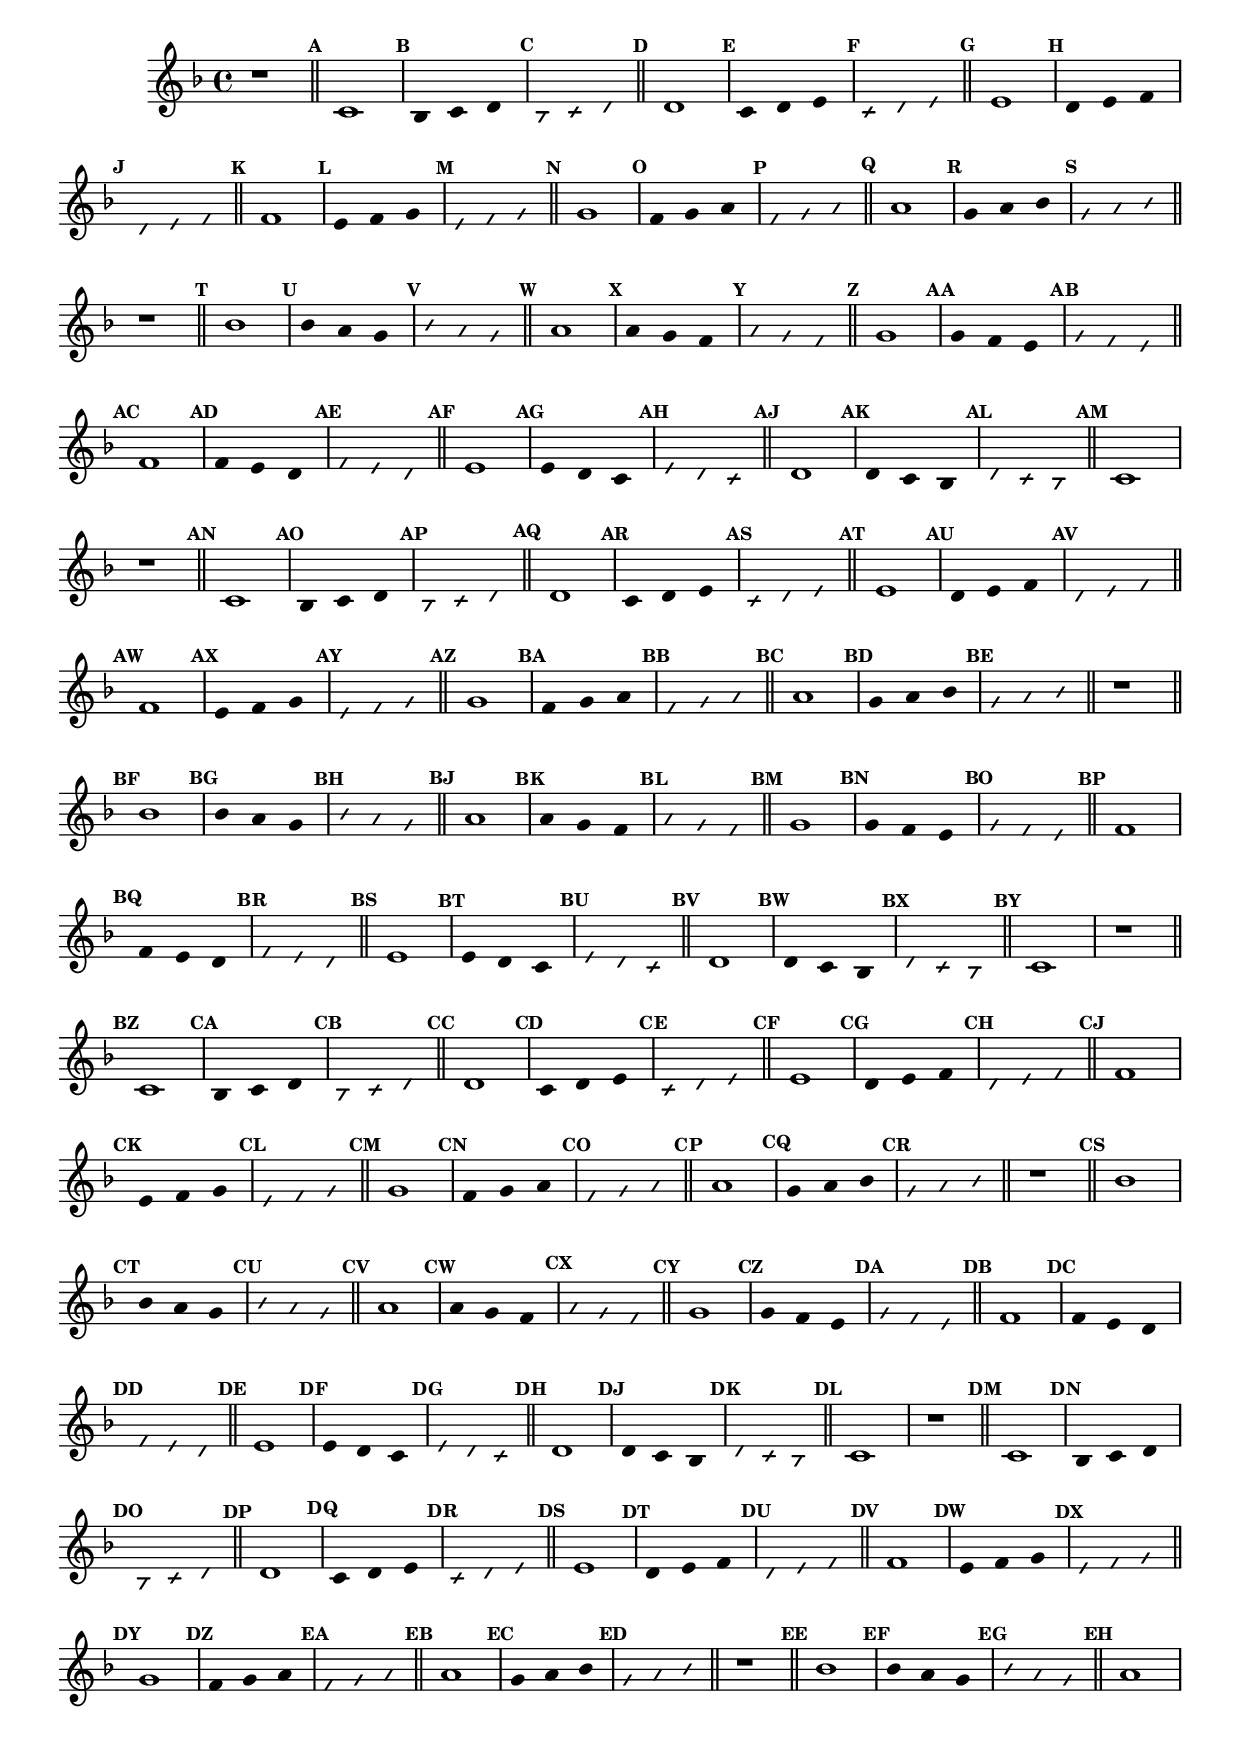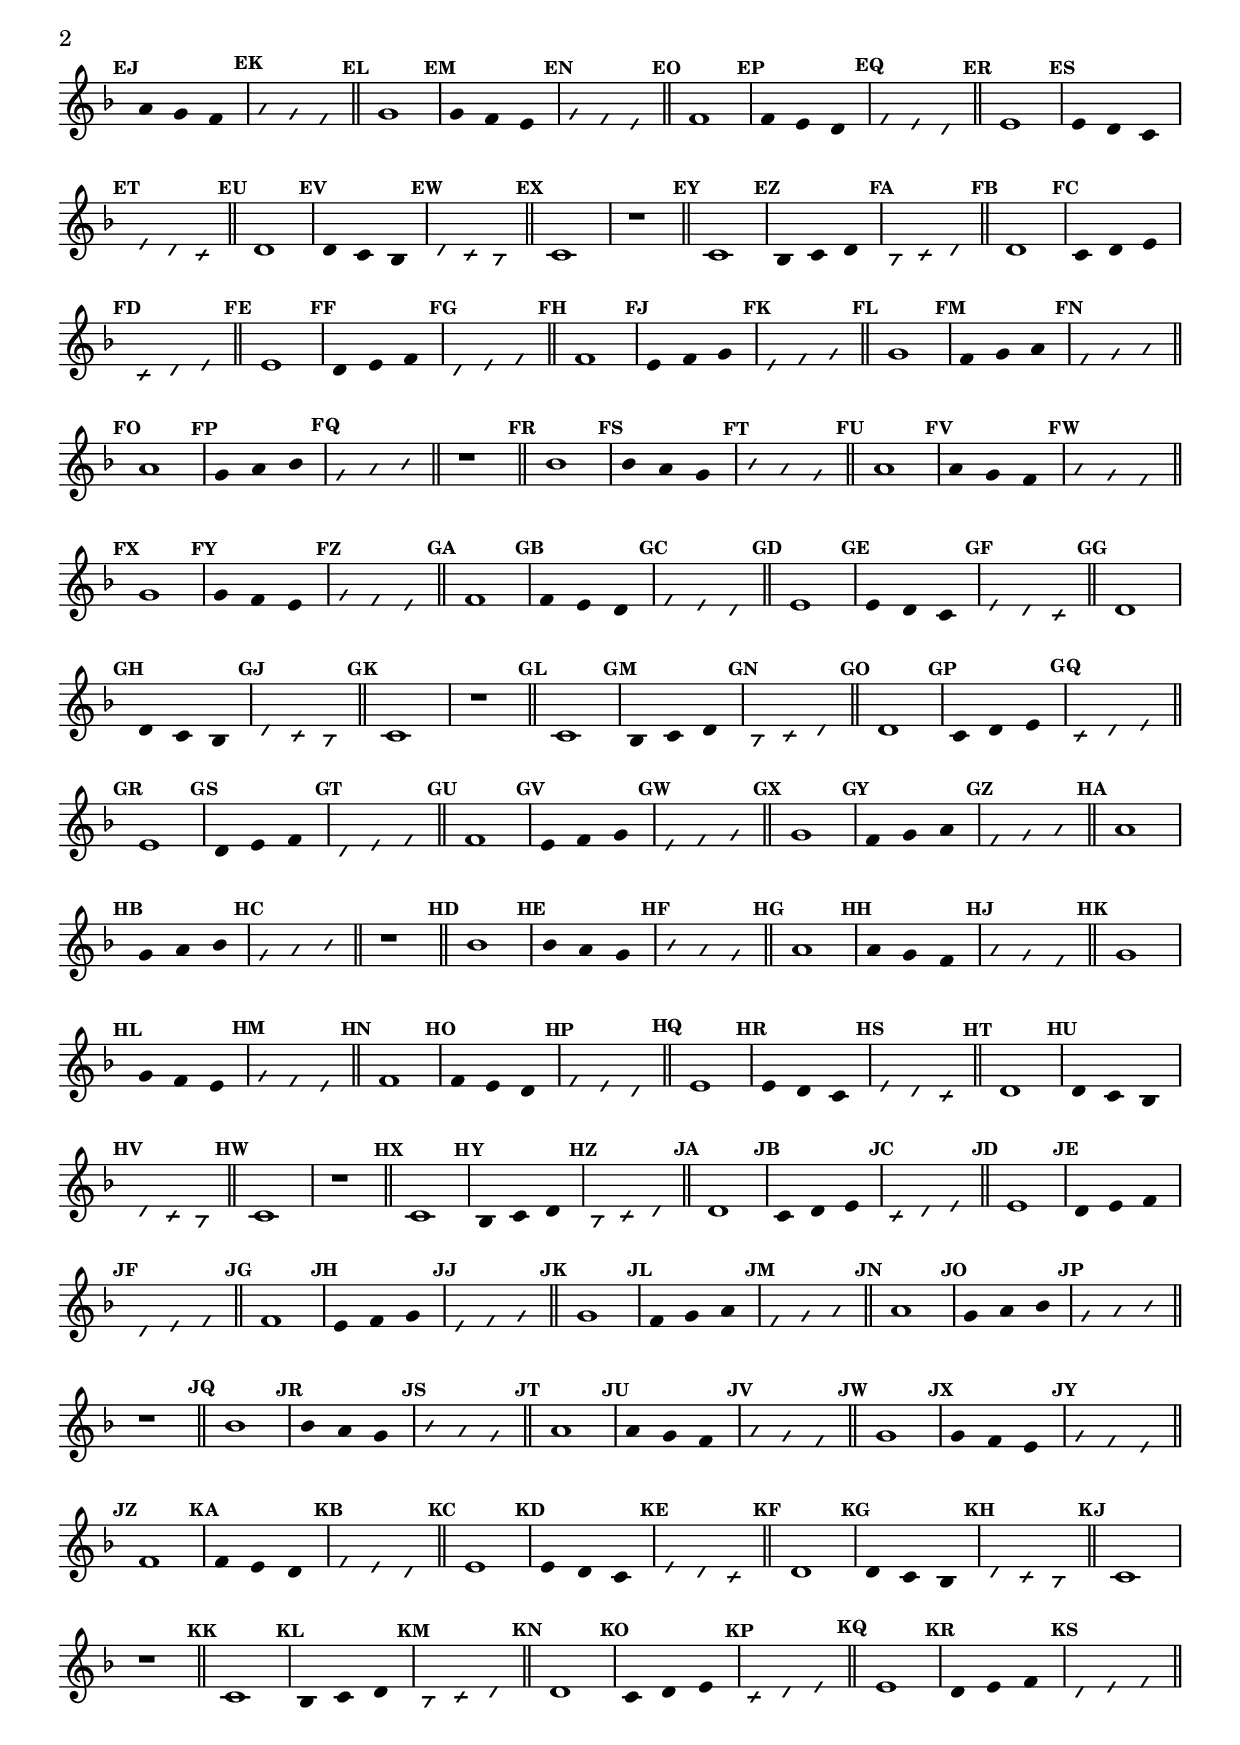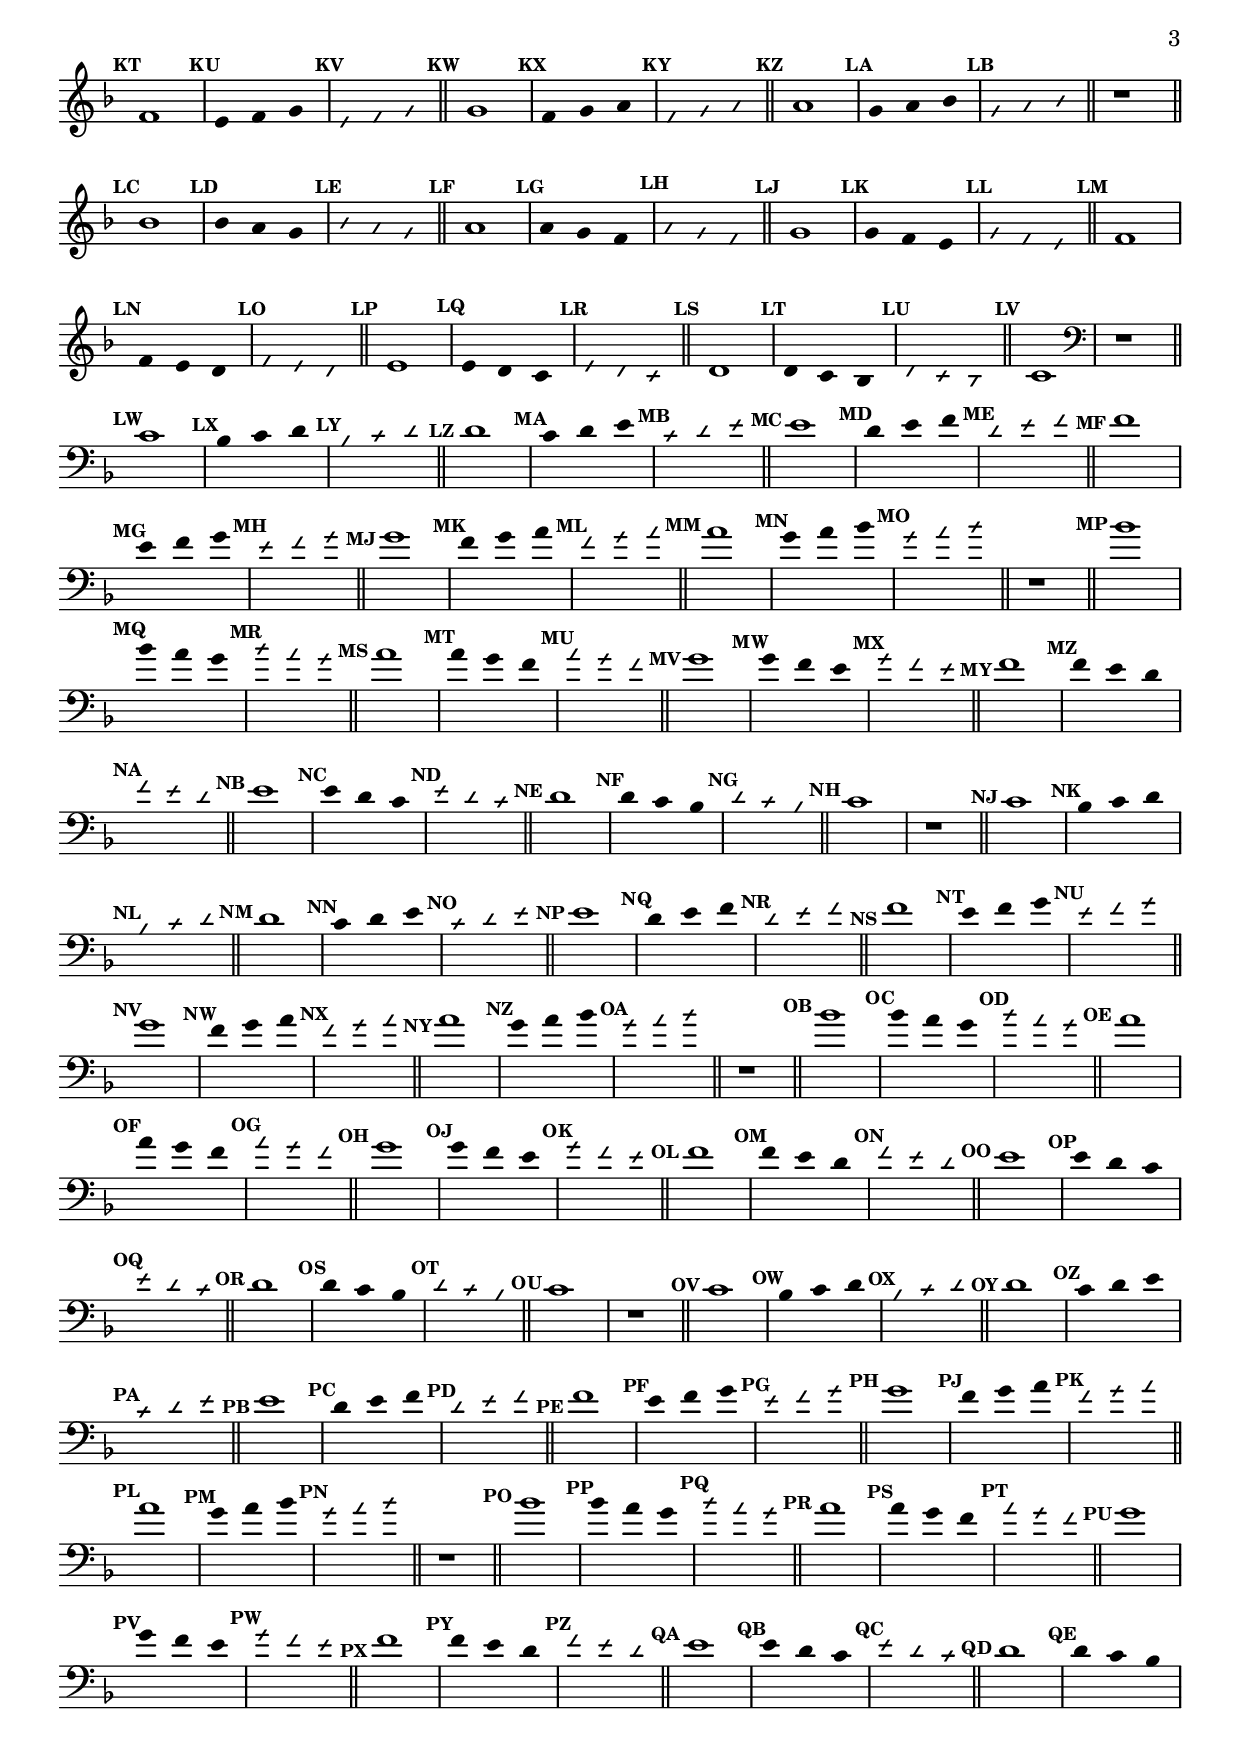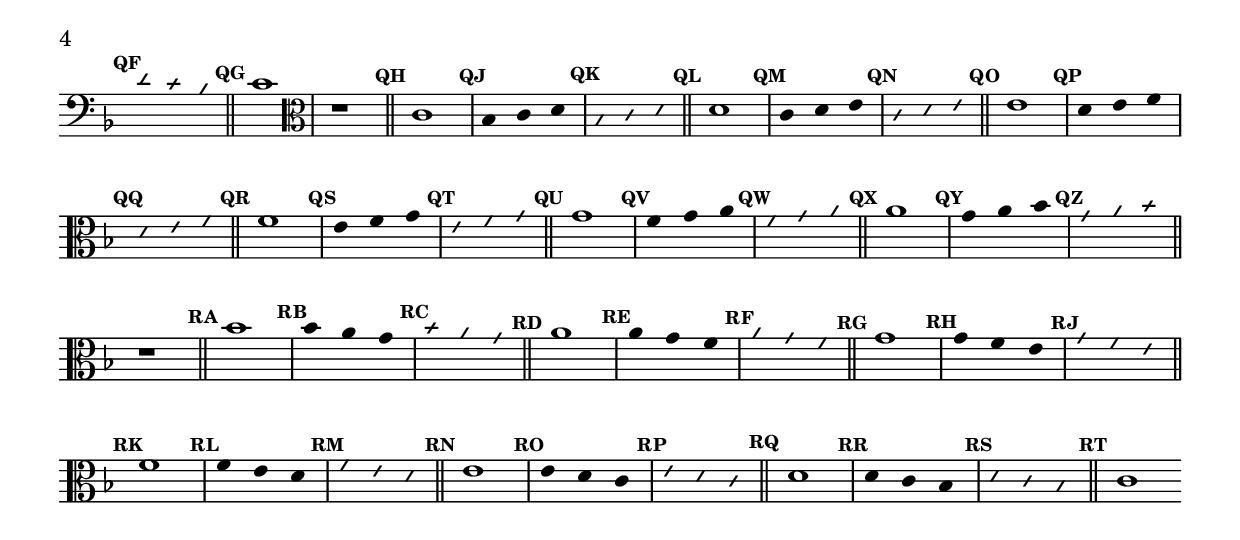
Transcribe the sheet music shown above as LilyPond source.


\version "2.14.2"

%\header { texidoc="35 - Aquecendo e Divertindo-se com a escala mixolidia" }

\relative c' {
  \key f \major
  \override Staff.TimeSignature #'style = #'()
  \time 4/4 
  \override Score.BarNumber #'transparent = ##t
  \override Score.RehearsalMark #'font-size = #-2
                                %\override Score.RehearsalMark #'font-family = #'
  \set Score.markFormatter = #format-mark-numbers

                                % CLARINETE

  \tag #'cl {
    r1

    \bar "||"

    \mark \default c1
    \override Stem #'transparent = ##t
    \override Beam #'transparent = ##t
    \override Voice.NoteHead #'stencil = #ly:text-interface::print
    \override Voice.NoteHead #'text = #(make-musicglyph-markup "noteheads.s2")

    \mark \default bes4*4/3 c d

    \override NoteHead #'style = #'slash
    \override NoteHead #'font-size = #-6
    \override Voice.NoteHead #'stencil = #ly:text-interface::print
    \override Voice.NoteHead #'text = #(make-musicglyph-markup "noteheads.s2slash")

    \mark \default bes4*4/3 c d

    \revert NoteHead #'style
    \revert Stem #'transparent 
    \revert Beam #'transparent
    \revert NoteHead #'font-size
    \revert Voice.NoteHead #'stencil

    \revert Voice.NoteHead #'text
    \bar "||"


    \mark \default d1
    \override Stem #'transparent = ##t
    \override Beam #'transparent = ##t
    \override Voice.NoteHead #'stencil = #ly:text-interface::print
    \override Voice.NoteHead #'text = #(make-musicglyph-markup "noteheads.s2")
    \mark \default c4*4/3 d e
    \override NoteHead #'style = #'slash
    \override NoteHead #'font-size = #-6
    \override Voice.NoteHead #'stencil = #ly:text-interface::print
    \override Voice.NoteHead #'text = #(make-musicglyph-markup "noteheads.s2slash")
    \mark \default c4*4/3 d e
    \revert NoteHead #'style
    \revert Stem #'transparent 
    \revert Beam #'transparent
    \revert NoteHead #'font-size
    \revert Voice.NoteHead #'stencil

    \revert Voice.NoteHead #'text
    \bar "||"


    \mark \default e1
    \override Stem #'transparent = ##t
    \override Beam #'transparent = ##t
    \override Voice.NoteHead #'stencil = #ly:text-interface::print
    \override Voice.NoteHead #'text = #(make-musicglyph-markup "noteheads.s2")
    \mark \default d4*4/3 e f
    \override NoteHead #'style = #'slash
    \override NoteHead #'font-size = #-6
    \override Voice.NoteHead #'stencil = #ly:text-interface::print
    \override Voice.NoteHead #'text = #(make-musicglyph-markup "noteheads.s2slash")
    \mark \default d4*4/3 e f
    \revert NoteHead #'style
    \revert Stem #'transparent 
    \revert Beam #'transparent
    \revert NoteHead #'font-size
    \revert Voice.NoteHead #'stencil

    \revert Voice.NoteHead #'text
    \bar "||"

    \mark \default f1
    \override Stem #'transparent = ##t
    \override Beam #'transparent = ##t
    \override Voice.NoteHead #'stencil = #ly:text-interface::print
    \override Voice.NoteHead #'text = #(make-musicglyph-markup "noteheads.s2")
    \mark \default e4*4/3 f g
    \override NoteHead #'style = #'slash
    \override NoteHead #'font-size = #-6
    \override Voice.NoteHead #'stencil = #ly:text-interface::print
    \override Voice.NoteHead #'text = #(make-musicglyph-markup "noteheads.s2slash")
    \mark \default e4*4/3 f g
    \revert NoteHead #'style
    \revert Stem #'transparent 
    \revert Beam #'transparent
    \revert NoteHead #'font-size
    \revert Voice.NoteHead #'stencil

    \revert Voice.NoteHead #'text
    \bar "||"

    \mark \default g1
    \override Stem #'transparent = ##t
    \override Beam #'transparent = ##t
    \override Voice.NoteHead #'stencil = #ly:text-interface::print
    \override Voice.NoteHead #'text = #(make-musicglyph-markup "noteheads.s2")
    \mark \default f4*4/3 g a
    \override NoteHead #'style = #'slash
    \override NoteHead #'font-size = #-6
    \override Voice.NoteHead #'stencil = #ly:text-interface::print
    \override Voice.NoteHead #'text = #(make-musicglyph-markup "noteheads.s2slash")
    \mark \default f4*4/3 g a
    \revert NoteHead #'style
    \revert Stem #'transparent 
    \revert Beam #'transparent
    \revert NoteHead #'font-size
    \revert Voice.NoteHead #'stencil

    \revert Voice.NoteHead #'text
    \bar "||"

    \mark \default a1
    \override Stem #'transparent = ##t
    \override Beam #'transparent = ##t
    \override Voice.NoteHead #'stencil = #ly:text-interface::print
    \override Voice.NoteHead #'text = #(make-musicglyph-markup "noteheads.s2")
    \mark \default g4*4/3 a bes
    \override NoteHead #'style = #'slash
    \override NoteHead #'font-size = #-6
    \override Voice.NoteHead #'stencil = #ly:text-interface::print
    \override Voice.NoteHead #'text = #(make-musicglyph-markup "noteheads.s2slash")
    \mark \default g4*4/3 a bes
    \revert NoteHead #'style
    \revert Stem #'transparent 
    \revert Beam #'transparent
    \revert NoteHead #'font-size
    \revert Voice.NoteHead #'stencil

    \revert Voice.NoteHead #'text
    \bar "||"



    r1
    \bar "||"

    \mark \default bes1
    \override Stem #'transparent = ##t
    \override Beam #'transparent = ##t
    \override Voice.NoteHead #'stencil = #ly:text-interface::print
    \override Voice.NoteHead #'text = #(make-musicglyph-markup "noteheads.s2")
    \mark \default bes4*4/3 a g 
    \override NoteHead #'style = #'slash
    \override NoteHead #'font-size = #-6
    \override Voice.NoteHead #'stencil = #ly:text-interface::print
    \override Voice.NoteHead #'text = #(make-musicglyph-markup "noteheads.s2slash")
    \mark \default bes4*4/3 a g 
    \revert NoteHead #'style
    \revert Stem #'transparent 
    \revert Beam #'transparent
    \revert NoteHead #'font-size
    \revert Voice.NoteHead #'stencil

    \revert Voice.NoteHead #'text
    \bar "||"

    \mark \default a1
    \override Stem #'transparent = ##t
    \override Beam #'transparent = ##t
    \override Voice.NoteHead #'stencil = #ly:text-interface::print
    \override Voice.NoteHead #'text = #(make-musicglyph-markup "noteheads.s2")
    \mark \default a4*4/3 g f
    \override NoteHead #'style = #'slash
    \override NoteHead #'font-size = #-6
    \override Voice.NoteHead #'stencil = #ly:text-interface::print
    \override Voice.NoteHead #'text = #(make-musicglyph-markup "noteheads.s2slash")
    \mark \default a4*4/3 g f
    \revert NoteHead #'style
    \revert Stem #'transparent 
    \revert Beam #'transparent
    \revert NoteHead #'font-size
    \revert Voice.NoteHead #'stencil

    \revert Voice.NoteHead #'text
    \bar "||"

    \mark \default g1	
    \override Stem #'transparent = ##t
    \override Beam #'transparent = ##t
    \override Voice.NoteHead #'stencil = #ly:text-interface::print
    \override Voice.NoteHead #'text = #(make-musicglyph-markup "noteheads.s2")
    \mark \default g4*4/3 f e
    \override NoteHead #'style = #'slash
    \override NoteHead #'font-size = #-6
    \override Voice.NoteHead #'stencil = #ly:text-interface::print
    \override Voice.NoteHead #'text = #(make-musicglyph-markup "noteheads.s2slash")
    \mark \default g4*4/3 f e
    \revert NoteHead #'style
    \revert Stem #'transparent
    \revert Beam #'transparent
    \revert NoteHead #'font-size
    \revert Voice.NoteHead #'stencil

    \revert Voice.NoteHead #'text
    \bar "||"

    \mark \default f1
    \override Stem #'transparent = ##t
    \override Beam #'transparent = ##t
    \override Voice.NoteHead #'stencil = #ly:text-interface::print
    \override Voice.NoteHead #'text = #(make-musicglyph-markup "noteheads.s2")
    \mark \default f4*4/3 e d
    \override NoteHead #'style = #'slash
    \override NoteHead #'font-size = #-6
    \override Voice.NoteHead #'stencil = #ly:text-interface::print
    \override Voice.NoteHead #'text = #(make-musicglyph-markup "noteheads.s2slash")
    \mark \default  f4*4/3 e d
    \revert NoteHead #'style
    \revert Stem #'transparent 
    \revert Beam #'transparent
    \revert NoteHead #'font-size
    \revert Voice.NoteHead #'stencil

    \revert Voice.NoteHead #'text
    \bar "||"

    \mark \default e1
    \override Stem #'transparent = ##t
    \override Beam #'transparent = ##t
    \override Voice.NoteHead #'stencil = #ly:text-interface::print
    \override Voice.NoteHead #'text = #(make-musicglyph-markup "noteheads.s2")
    \mark \default  e4*4/3 d c
    \override NoteHead #'style = #'slash
    \override NoteHead #'font-size = #-6
    \override Voice.NoteHead #'stencil = #ly:text-interface::print
    \override Voice.NoteHead #'text = #(make-musicglyph-markup "noteheads.s2slash")
    \mark \default  e4*4/3 d c
    \revert NoteHead #'style
    \revert Stem #'transparent 
    \revert Beam #'transparent
    \revert NoteHead #'font-size
    \revert Voice.NoteHead #'stencil

    \revert Voice.NoteHead #'text
    \bar "||"


    \mark \default d1
    \override Stem #'transparent = ##t
    \override Beam #'transparent = ##t
    \override Voice.NoteHead #'stencil = #ly:text-interface::print
    \override Voice.NoteHead #'text = #(make-musicglyph-markup "noteheads.s2")
    \mark \default  d4*4/3 c bes
    \override NoteHead #'style = #'slash
    \override NoteHead #'font-size = #-6
    \override Voice.NoteHead #'stencil = #ly:text-interface::print
    \override Voice.NoteHead #'text = #(make-musicglyph-markup "noteheads.s2slash")
    \mark \default  d4*4/3 c bes
    \revert NoteHead #'style
    \revert Stem #'transparent 
    \revert Beam #'transparent
    \revert NoteHead #'font-size
    \revert Voice.NoteHead #'stencil

    \revert Voice.NoteHead #'text
    \bar "||"

    \mark \default c1


  }

                                % FLAUTA

  \tag #'fl {
    r1

    \bar "||"

    \mark \default c1
    \override Stem #'transparent = ##t
    \override Beam #'transparent = ##t
    \override Voice.NoteHead #'stencil = #ly:text-interface::print
    \override Voice.NoteHead #'text = #(make-musicglyph-markup "noteheads.s2")

    \mark \default bes4*4/3 c d

    \override NoteHead #'style = #'slash
    \override NoteHead #'font-size = #-6
    \override Voice.NoteHead #'stencil = #ly:text-interface::print
    \override Voice.NoteHead #'text = #(make-musicglyph-markup "noteheads.s2slash")

    \mark \default bes4*4/3 c d

    \revert NoteHead #'style
    \revert Stem #'transparent 
    \revert Beam #'transparent
    \revert NoteHead #'font-size
    \revert Voice.NoteHead #'stencil

    \revert Voice.NoteHead #'text
    \bar "||"


    \mark \default d1
    \override Stem #'transparent = ##t
    \override Beam #'transparent = ##t
    \override Voice.NoteHead #'stencil = #ly:text-interface::print
    \override Voice.NoteHead #'text = #(make-musicglyph-markup "noteheads.s2")
    \mark \default c4*4/3 d e
    \override NoteHead #'style = #'slash
    \override NoteHead #'font-size = #-6
    \override Voice.NoteHead #'stencil = #ly:text-interface::print
    \override Voice.NoteHead #'text = #(make-musicglyph-markup "noteheads.s2slash")
    \mark \default c4*4/3 d e
    \revert NoteHead #'style
    \revert Stem #'transparent 
    \revert Beam #'transparent
    \revert NoteHead #'font-size
    \revert Voice.NoteHead #'stencil

    \revert Voice.NoteHead #'text
    \bar "||"


    \mark \default e1
    \override Stem #'transparent = ##t
    \override Beam #'transparent = ##t
    \override Voice.NoteHead #'stencil = #ly:text-interface::print
    \override Voice.NoteHead #'text = #(make-musicglyph-markup "noteheads.s2")
    \mark \default d4*4/3 e f
    \override NoteHead #'style = #'slash
    \override NoteHead #'font-size = #-6
    \override Voice.NoteHead #'stencil = #ly:text-interface::print
    \override Voice.NoteHead #'text = #(make-musicglyph-markup "noteheads.s2slash")
    \mark \default d4*4/3 e f
    \revert NoteHead #'style
    \revert Stem #'transparent 
    \revert Beam #'transparent
    \revert NoteHead #'font-size
    \revert Voice.NoteHead #'stencil

    \revert Voice.NoteHead #'text
    \bar "||"

    \mark \default f1
    \override Stem #'transparent = ##t
    \override Beam #'transparent = ##t
    \override Voice.NoteHead #'stencil = #ly:text-interface::print
    \override Voice.NoteHead #'text = #(make-musicglyph-markup "noteheads.s2")
    \mark \default e4*4/3 f g
    \override NoteHead #'style = #'slash
    \override NoteHead #'font-size = #-6
    \override Voice.NoteHead #'stencil = #ly:text-interface::print
    \override Voice.NoteHead #'text = #(make-musicglyph-markup "noteheads.s2slash")
    \mark \default e4*4/3 f g
    \revert NoteHead #'style
    \revert Stem #'transparent 
    \revert Beam #'transparent
    \revert NoteHead #'font-size
    \revert Voice.NoteHead #'stencil

    \revert Voice.NoteHead #'text
    \bar "||"

    \mark \default g1
    \override Stem #'transparent = ##t
    \override Beam #'transparent = ##t
    \override Voice.NoteHead #'stencil = #ly:text-interface::print
    \override Voice.NoteHead #'text = #(make-musicglyph-markup "noteheads.s2")
    \mark \default f4*4/3 g a
    \override NoteHead #'style = #'slash
    \override NoteHead #'font-size = #-6
    \override Voice.NoteHead #'stencil = #ly:text-interface::print
    \override Voice.NoteHead #'text = #(make-musicglyph-markup "noteheads.s2slash")
    \mark \default f4*4/3 g a
    \revert NoteHead #'style
    \revert Stem #'transparent 
    \revert Beam #'transparent
    \revert NoteHead #'font-size
    \revert Voice.NoteHead #'stencil

    \revert Voice.NoteHead #'text
    \bar "||"

    \mark \default a1
    \override Stem #'transparent = ##t
    \override Beam #'transparent = ##t
    \override Voice.NoteHead #'stencil = #ly:text-interface::print
    \override Voice.NoteHead #'text = #(make-musicglyph-markup "noteheads.s2")
    \mark \default g4*4/3 a bes
    \override NoteHead #'style = #'slash
    \override NoteHead #'font-size = #-6
    \override Voice.NoteHead #'stencil = #ly:text-interface::print
    \override Voice.NoteHead #'text = #(make-musicglyph-markup "noteheads.s2slash")
    \mark \default g4*4/3 a bes
    \revert NoteHead #'style
    \revert Stem #'transparent 
    \revert Beam #'transparent
    \revert NoteHead #'font-size
    \revert Voice.NoteHead #'stencil

    \revert Voice.NoteHead #'text
    \bar "||"



    r1
    \bar "||"

    \mark \default bes1
    \override Stem #'transparent = ##t
    \override Beam #'transparent = ##t
    \override Voice.NoteHead #'stencil = #ly:text-interface::print
    \override Voice.NoteHead #'text = #(make-musicglyph-markup "noteheads.s2")
    \mark \default bes4*4/3 a g 
    \override NoteHead #'style = #'slash
    \override NoteHead #'font-size = #-6
    \override Voice.NoteHead #'stencil = #ly:text-interface::print
    \override Voice.NoteHead #'text = #(make-musicglyph-markup "noteheads.s2slash")
    \mark \default bes4*4/3 a g 
    \revert NoteHead #'style
    \revert Stem #'transparent 
    \revert Beam #'transparent
    \revert NoteHead #'font-size
    \revert Voice.NoteHead #'stencil

    \revert Voice.NoteHead #'text
    \bar "||"

    \mark \default a1
    \override Stem #'transparent = ##t
    \override Beam #'transparent = ##t
    \override Voice.NoteHead #'stencil = #ly:text-interface::print
    \override Voice.NoteHead #'text = #(make-musicglyph-markup "noteheads.s2")
    \mark \default a4*4/3 g f
    \override NoteHead #'style = #'slash
    \override NoteHead #'font-size = #-6
    \override Voice.NoteHead #'stencil = #ly:text-interface::print
    \override Voice.NoteHead #'text = #(make-musicglyph-markup "noteheads.s2slash")
    \mark \default a4*4/3 g f
    \revert NoteHead #'style
    \revert Stem #'transparent 
    \revert Beam #'transparent
    \revert NoteHead #'font-size
    \revert Voice.NoteHead #'stencil

    \revert Voice.NoteHead #'text
    \bar "||"

    \mark \default g1	
    \override Stem #'transparent = ##t
    \override Beam #'transparent = ##t
    \override Voice.NoteHead #'stencil = #ly:text-interface::print
    \override Voice.NoteHead #'text = #(make-musicglyph-markup "noteheads.s2")
    \mark \default g4*4/3 f e
    \override NoteHead #'style = #'slash
    \override NoteHead #'font-size = #-6
    \override Voice.NoteHead #'stencil = #ly:text-interface::print
    \override Voice.NoteHead #'text = #(make-musicglyph-markup "noteheads.s2slash")
    \mark \default g4*4/3 f e
    \revert NoteHead #'style
    \revert Stem #'transparent
    \revert Beam #'transparent
    \revert NoteHead #'font-size
    \revert Voice.NoteHead #'stencil

    \revert Voice.NoteHead #'text
    \bar "||"

    \mark \default f1
    \override Stem #'transparent = ##t
    \override Beam #'transparent = ##t
    \override Voice.NoteHead #'stencil = #ly:text-interface::print
    \override Voice.NoteHead #'text = #(make-musicglyph-markup "noteheads.s2")
    \mark \default f4*4/3 e d
    \override NoteHead #'style = #'slash
    \override NoteHead #'font-size = #-6
    \override Voice.NoteHead #'stencil = #ly:text-interface::print
    \override Voice.NoteHead #'text = #(make-musicglyph-markup "noteheads.s2slash")
    \mark \default  f4*4/3 e d
    \revert NoteHead #'style
    \revert Stem #'transparent 
    \revert Beam #'transparent
    \revert NoteHead #'font-size
    \revert Voice.NoteHead #'stencil

    \revert Voice.NoteHead #'text
    \bar "||"

    \mark \default e1
    \override Stem #'transparent = ##t
    \override Beam #'transparent = ##t
    \override Voice.NoteHead #'stencil = #ly:text-interface::print
    \override Voice.NoteHead #'text = #(make-musicglyph-markup "noteheads.s2")
    \mark \default  e4*4/3 d c
    \override NoteHead #'style = #'slash
    \override NoteHead #'font-size = #-6
    \override Voice.NoteHead #'stencil = #ly:text-interface::print
    \override Voice.NoteHead #'text = #(make-musicglyph-markup "noteheads.s2slash")
    \mark \default  e4*4/3 d c
    \revert NoteHead #'style
    \revert Stem #'transparent 
    \revert Beam #'transparent
    \revert NoteHead #'font-size
    \revert Voice.NoteHead #'stencil

    \revert Voice.NoteHead #'text
    \bar "||"


    \mark \default d1
    \override Stem #'transparent = ##t
    \override Beam #'transparent = ##t
    \override Voice.NoteHead #'stencil = #ly:text-interface::print
    \override Voice.NoteHead #'text = #(make-musicglyph-markup "noteheads.s2")
    \mark \default  d4*4/3 c bes
    \override NoteHead #'style = #'slash
    \override NoteHead #'font-size = #-6
    \override Voice.NoteHead #'stencil = #ly:text-interface::print
    \override Voice.NoteHead #'text = #(make-musicglyph-markup "noteheads.s2slash")
    \mark \default  d4*4/3 c bes
    \revert NoteHead #'style
    \revert Stem #'transparent 
    \revert Beam #'transparent
    \revert NoteHead #'font-size
    \revert Voice.NoteHead #'stencil

    \revert Voice.NoteHead #'text
    \bar "||"

    \mark \default c1


  }

                                % OBOÉ

  \tag #'ob {
    r1

    \bar "||"

    \mark \default c1
    \override Stem #'transparent = ##t
    \override Beam #'transparent = ##t
    \override Voice.NoteHead #'stencil = #ly:text-interface::print
    \override Voice.NoteHead #'text = #(make-musicglyph-markup "noteheads.s2")

    \mark \default bes4*4/3 c d

    \override NoteHead #'style = #'slash
    \override NoteHead #'font-size = #-6
    \override Voice.NoteHead #'stencil = #ly:text-interface::print
    \override Voice.NoteHead #'text = #(make-musicglyph-markup "noteheads.s2slash")

    \mark \default bes4*4/3 c d

    \revert NoteHead #'style
    \revert Stem #'transparent 
    \revert Beam #'transparent
    \revert NoteHead #'font-size
    \revert Voice.NoteHead #'stencil

    \revert Voice.NoteHead #'text
    \bar "||"


    \mark \default d1
    \override Stem #'transparent = ##t
    \override Beam #'transparent = ##t
    \override Voice.NoteHead #'stencil = #ly:text-interface::print
    \override Voice.NoteHead #'text = #(make-musicglyph-markup "noteheads.s2")
    \mark \default c4*4/3 d e
    \override NoteHead #'style = #'slash
    \override NoteHead #'font-size = #-6
    \override Voice.NoteHead #'stencil = #ly:text-interface::print
    \override Voice.NoteHead #'text = #(make-musicglyph-markup "noteheads.s2slash")
    \mark \default c4*4/3 d e
    \revert NoteHead #'style
    \revert Stem #'transparent 
    \revert Beam #'transparent
    \revert NoteHead #'font-size
    \revert Voice.NoteHead #'stencil

    \revert Voice.NoteHead #'text
    \bar "||"


    \mark \default e1
    \override Stem #'transparent = ##t
    \override Beam #'transparent = ##t
    \override Voice.NoteHead #'stencil = #ly:text-interface::print
    \override Voice.NoteHead #'text = #(make-musicglyph-markup "noteheads.s2")
    \mark \default d4*4/3 e f
    \override NoteHead #'style = #'slash
    \override NoteHead #'font-size = #-6
    \override Voice.NoteHead #'stencil = #ly:text-interface::print
    \override Voice.NoteHead #'text = #(make-musicglyph-markup "noteheads.s2slash")
    \mark \default d4*4/3 e f
    \revert NoteHead #'style
    \revert Stem #'transparent 
    \revert Beam #'transparent
    \revert NoteHead #'font-size
    \revert Voice.NoteHead #'stencil

    \revert Voice.NoteHead #'text
    \bar "||"

    \mark \default f1
    \override Stem #'transparent = ##t
    \override Beam #'transparent = ##t
    \override Voice.NoteHead #'stencil = #ly:text-interface::print
    \override Voice.NoteHead #'text = #(make-musicglyph-markup "noteheads.s2")
    \mark \default e4*4/3 f g
    \override NoteHead #'style = #'slash
    \override NoteHead #'font-size = #-6
    \override Voice.NoteHead #'stencil = #ly:text-interface::print
    \override Voice.NoteHead #'text = #(make-musicglyph-markup "noteheads.s2slash")
    \mark \default e4*4/3 f g
    \revert NoteHead #'style
    \revert Stem #'transparent 
    \revert Beam #'transparent
    \revert NoteHead #'font-size
    \revert Voice.NoteHead #'stencil

    \revert Voice.NoteHead #'text
    \bar "||"

    \mark \default g1
    \override Stem #'transparent = ##t
    \override Beam #'transparent = ##t
    \override Voice.NoteHead #'stencil = #ly:text-interface::print
    \override Voice.NoteHead #'text = #(make-musicglyph-markup "noteheads.s2")
    \mark \default f4*4/3 g a
    \override NoteHead #'style = #'slash
    \override NoteHead #'font-size = #-6
    \override Voice.NoteHead #'stencil = #ly:text-interface::print
    \override Voice.NoteHead #'text = #(make-musicglyph-markup "noteheads.s2slash")
    \mark \default f4*4/3 g a
    \revert NoteHead #'style
    \revert Stem #'transparent 
    \revert Beam #'transparent
    \revert NoteHead #'font-size
    \revert Voice.NoteHead #'stencil

    \revert Voice.NoteHead #'text
    \bar "||"

    \mark \default a1
    \override Stem #'transparent = ##t
    \override Beam #'transparent = ##t
    \override Voice.NoteHead #'stencil = #ly:text-interface::print
    \override Voice.NoteHead #'text = #(make-musicglyph-markup "noteheads.s2")
    \mark \default g4*4/3 a bes
    \override NoteHead #'style = #'slash
    \override NoteHead #'font-size = #-6
    \override Voice.NoteHead #'stencil = #ly:text-interface::print
    \override Voice.NoteHead #'text = #(make-musicglyph-markup "noteheads.s2slash")
    \mark \default g4*4/3 a bes
    \revert NoteHead #'style
    \revert Stem #'transparent 
    \revert Beam #'transparent
    \revert NoteHead #'font-size
    \revert Voice.NoteHead #'stencil

    \revert Voice.NoteHead #'text
    \bar "||"



    r1
    \bar "||"

    \mark \default bes1
    \override Stem #'transparent = ##t
    \override Beam #'transparent = ##t
    \override Voice.NoteHead #'stencil = #ly:text-interface::print
    \override Voice.NoteHead #'text = #(make-musicglyph-markup "noteheads.s2")
    \mark \default bes4*4/3 a g 
    \override NoteHead #'style = #'slash
    \override NoteHead #'font-size = #-6
    \override Voice.NoteHead #'stencil = #ly:text-interface::print
    \override Voice.NoteHead #'text = #(make-musicglyph-markup "noteheads.s2slash")
    \mark \default bes4*4/3 a g 
    \revert NoteHead #'style
    \revert Stem #'transparent 
    \revert Beam #'transparent
    \revert NoteHead #'font-size
    \revert Voice.NoteHead #'stencil

    \revert Voice.NoteHead #'text
    \bar "||"

    \mark \default a1
    \override Stem #'transparent = ##t
    \override Beam #'transparent = ##t
    \override Voice.NoteHead #'stencil = #ly:text-interface::print
    \override Voice.NoteHead #'text = #(make-musicglyph-markup "noteheads.s2")
    \mark \default a4*4/3 g f
    \override NoteHead #'style = #'slash
    \override NoteHead #'font-size = #-6
    \override Voice.NoteHead #'stencil = #ly:text-interface::print
    \override Voice.NoteHead #'text = #(make-musicglyph-markup "noteheads.s2slash")
    \mark \default a4*4/3 g f
    \revert NoteHead #'style
    \revert Stem #'transparent 
    \revert Beam #'transparent
    \revert NoteHead #'font-size
    \revert Voice.NoteHead #'stencil

    \revert Voice.NoteHead #'text
    \bar "||"

    \mark \default g1	
    \override Stem #'transparent = ##t
    \override Beam #'transparent = ##t
    \override Voice.NoteHead #'stencil = #ly:text-interface::print
    \override Voice.NoteHead #'text = #(make-musicglyph-markup "noteheads.s2")
    \mark \default g4*4/3 f e
    \override NoteHead #'style = #'slash
    \override NoteHead #'font-size = #-6
    \override Voice.NoteHead #'stencil = #ly:text-interface::print
    \override Voice.NoteHead #'text = #(make-musicglyph-markup "noteheads.s2slash")
    \mark \default g4*4/3 f e
    \revert NoteHead #'style
    \revert Stem #'transparent
    \revert Beam #'transparent
    \revert NoteHead #'font-size
    \revert Voice.NoteHead #'stencil

    \revert Voice.NoteHead #'text
    \bar "||"

    \mark \default f1
    \override Stem #'transparent = ##t
    \override Beam #'transparent = ##t
    \override Voice.NoteHead #'stencil = #ly:text-interface::print
    \override Voice.NoteHead #'text = #(make-musicglyph-markup "noteheads.s2")
    \mark \default f4*4/3 e d
    \override NoteHead #'style = #'slash
    \override NoteHead #'font-size = #-6
    \override Voice.NoteHead #'stencil = #ly:text-interface::print
    \override Voice.NoteHead #'text = #(make-musicglyph-markup "noteheads.s2slash")
    \mark \default  f4*4/3 e d
    \revert NoteHead #'style
    \revert Stem #'transparent 
    \revert Beam #'transparent
    \revert NoteHead #'font-size
    \revert Voice.NoteHead #'stencil

    \revert Voice.NoteHead #'text
    \bar "||"

    \mark \default e1
    \override Stem #'transparent = ##t
    \override Beam #'transparent = ##t
    \override Voice.NoteHead #'stencil = #ly:text-interface::print
    \override Voice.NoteHead #'text = #(make-musicglyph-markup "noteheads.s2")
    \mark \default  e4*4/3 d c
    \override NoteHead #'style = #'slash
    \override NoteHead #'font-size = #-6
    \override Voice.NoteHead #'stencil = #ly:text-interface::print
    \override Voice.NoteHead #'text = #(make-musicglyph-markup "noteheads.s2slash")
    \mark \default  e4*4/3 d c
    \revert NoteHead #'style
    \revert Stem #'transparent 
    \revert Beam #'transparent
    \revert NoteHead #'font-size
    \revert Voice.NoteHead #'stencil

    \revert Voice.NoteHead #'text
    \bar "||"


    \mark \default d1
    \override Stem #'transparent = ##t
    \override Beam #'transparent = ##t
    \override Voice.NoteHead #'stencil = #ly:text-interface::print
    \override Voice.NoteHead #'text = #(make-musicglyph-markup "noteheads.s2")
    \mark \default  d4*4/3 c bes
    \override NoteHead #'style = #'slash
    \override NoteHead #'font-size = #-6
    \override Voice.NoteHead #'stencil = #ly:text-interface::print
    \override Voice.NoteHead #'text = #(make-musicglyph-markup "noteheads.s2slash")
    \mark \default  d4*4/3 c bes
    \revert NoteHead #'style
    \revert Stem #'transparent 
    \revert Beam #'transparent
    \revert NoteHead #'font-size
    \revert Voice.NoteHead #'stencil

    \revert Voice.NoteHead #'text
    \bar "||"

    \mark \default c1


  }

                                % SAX ALTO

  \tag #'saxa {
    r1

    \bar "||"

    \mark \default c1
    \override Stem #'transparent = ##t
    \override Beam #'transparent = ##t
    \override Voice.NoteHead #'stencil = #ly:text-interface::print
    \override Voice.NoteHead #'text = #(make-musicglyph-markup "noteheads.s2")

    \mark \default bes4*4/3 c d

    \override NoteHead #'style = #'slash
    \override NoteHead #'font-size = #-6
    \override Voice.NoteHead #'stencil = #ly:text-interface::print
    \override Voice.NoteHead #'text = #(make-musicglyph-markup "noteheads.s2slash")

    \mark \default bes4*4/3 c d

    \revert NoteHead #'style
    \revert Stem #'transparent 
    \revert Beam #'transparent
    \revert NoteHead #'font-size
    \revert Voice.NoteHead #'stencil

    \revert Voice.NoteHead #'text
    \bar "||"


    \mark \default d1
    \override Stem #'transparent = ##t
    \override Beam #'transparent = ##t
    \override Voice.NoteHead #'stencil = #ly:text-interface::print
    \override Voice.NoteHead #'text = #(make-musicglyph-markup "noteheads.s2")
    \mark \default c4*4/3 d e
    \override NoteHead #'style = #'slash
    \override NoteHead #'font-size = #-6
    \override Voice.NoteHead #'stencil = #ly:text-interface::print
    \override Voice.NoteHead #'text = #(make-musicglyph-markup "noteheads.s2slash")
    \mark \default c4*4/3 d e
    \revert NoteHead #'style
    \revert Stem #'transparent 
    \revert Beam #'transparent
    \revert NoteHead #'font-size
    \revert Voice.NoteHead #'stencil

    \revert Voice.NoteHead #'text
    \bar "||"


    \mark \default e1
    \override Stem #'transparent = ##t
    \override Beam #'transparent = ##t
    \override Voice.NoteHead #'stencil = #ly:text-interface::print
    \override Voice.NoteHead #'text = #(make-musicglyph-markup "noteheads.s2")
    \mark \default d4*4/3 e f
    \override NoteHead #'style = #'slash
    \override NoteHead #'font-size = #-6
    \override Voice.NoteHead #'stencil = #ly:text-interface::print
    \override Voice.NoteHead #'text = #(make-musicglyph-markup "noteheads.s2slash")
    \mark \default d4*4/3 e f
    \revert NoteHead #'style
    \revert Stem #'transparent 
    \revert Beam #'transparent
    \revert NoteHead #'font-size
    \revert Voice.NoteHead #'stencil

    \revert Voice.NoteHead #'text
    \bar "||"

    \mark \default f1
    \override Stem #'transparent = ##t
    \override Beam #'transparent = ##t
    \override Voice.NoteHead #'stencil = #ly:text-interface::print
    \override Voice.NoteHead #'text = #(make-musicglyph-markup "noteheads.s2")
    \mark \default e4*4/3 f g
    \override NoteHead #'style = #'slash
    \override NoteHead #'font-size = #-6
    \override Voice.NoteHead #'stencil = #ly:text-interface::print
    \override Voice.NoteHead #'text = #(make-musicglyph-markup "noteheads.s2slash")
    \mark \default e4*4/3 f g
    \revert NoteHead #'style
    \revert Stem #'transparent 
    \revert Beam #'transparent
    \revert NoteHead #'font-size
    \revert Voice.NoteHead #'stencil

    \revert Voice.NoteHead #'text
    \bar "||"

    \mark \default g1
    \override Stem #'transparent = ##t
    \override Beam #'transparent = ##t
    \override Voice.NoteHead #'stencil = #ly:text-interface::print
    \override Voice.NoteHead #'text = #(make-musicglyph-markup "noteheads.s2")
    \mark \default f4*4/3 g a
    \override NoteHead #'style = #'slash
    \override NoteHead #'font-size = #-6
    \override Voice.NoteHead #'stencil = #ly:text-interface::print
    \override Voice.NoteHead #'text = #(make-musicglyph-markup "noteheads.s2slash")
    \mark \default f4*4/3 g a
    \revert NoteHead #'style
    \revert Stem #'transparent 
    \revert Beam #'transparent
    \revert NoteHead #'font-size
    \revert Voice.NoteHead #'stencil

    \revert Voice.NoteHead #'text
    \bar "||"

    \mark \default a1
    \override Stem #'transparent = ##t
    \override Beam #'transparent = ##t
    \override Voice.NoteHead #'stencil = #ly:text-interface::print
    \override Voice.NoteHead #'text = #(make-musicglyph-markup "noteheads.s2")
    \mark \default g4*4/3 a bes
    \override NoteHead #'style = #'slash
    \override NoteHead #'font-size = #-6
    \override Voice.NoteHead #'stencil = #ly:text-interface::print
    \override Voice.NoteHead #'text = #(make-musicglyph-markup "noteheads.s2slash")
    \mark \default g4*4/3 a bes
    \revert NoteHead #'style
    \revert Stem #'transparent 
    \revert Beam #'transparent
    \revert NoteHead #'font-size
    \revert Voice.NoteHead #'stencil

    \revert Voice.NoteHead #'text
    \bar "||"



    r1
    \bar "||"

    \mark \default bes1
    \override Stem #'transparent = ##t
    \override Beam #'transparent = ##t
    \override Voice.NoteHead #'stencil = #ly:text-interface::print
    \override Voice.NoteHead #'text = #(make-musicglyph-markup "noteheads.s2")
    \mark \default bes4*4/3 a g 
    \override NoteHead #'style = #'slash
    \override NoteHead #'font-size = #-6
    \override Voice.NoteHead #'stencil = #ly:text-interface::print
    \override Voice.NoteHead #'text = #(make-musicglyph-markup "noteheads.s2slash")
    \mark \default bes4*4/3 a g 
    \revert NoteHead #'style
    \revert Stem #'transparent 
    \revert Beam #'transparent
    \revert NoteHead #'font-size
    \revert Voice.NoteHead #'stencil

    \revert Voice.NoteHead #'text
    \bar "||"

    \mark \default a1
    \override Stem #'transparent = ##t
    \override Beam #'transparent = ##t
    \override Voice.NoteHead #'stencil = #ly:text-interface::print
    \override Voice.NoteHead #'text = #(make-musicglyph-markup "noteheads.s2")
    \mark \default a4*4/3 g f
    \override NoteHead #'style = #'slash
    \override NoteHead #'font-size = #-6
    \override Voice.NoteHead #'stencil = #ly:text-interface::print
    \override Voice.NoteHead #'text = #(make-musicglyph-markup "noteheads.s2slash")
    \mark \default a4*4/3 g f
    \revert NoteHead #'style
    \revert Stem #'transparent 
    \revert Beam #'transparent
    \revert NoteHead #'font-size
    \revert Voice.NoteHead #'stencil

    \revert Voice.NoteHead #'text
    \bar "||"

    \mark \default g1	
    \override Stem #'transparent = ##t
    \override Beam #'transparent = ##t
    \override Voice.NoteHead #'stencil = #ly:text-interface::print
    \override Voice.NoteHead #'text = #(make-musicglyph-markup "noteheads.s2")
    \mark \default g4*4/3 f e
    \override NoteHead #'style = #'slash
    \override NoteHead #'font-size = #-6
    \override Voice.NoteHead #'stencil = #ly:text-interface::print
    \override Voice.NoteHead #'text = #(make-musicglyph-markup "noteheads.s2slash")
    \mark \default g4*4/3 f e
    \revert NoteHead #'style
    \revert Stem #'transparent
    \revert Beam #'transparent
    \revert NoteHead #'font-size
    \revert Voice.NoteHead #'stencil

    \revert Voice.NoteHead #'text
    \bar "||"

    \mark \default f1
    \override Stem #'transparent = ##t
    \override Beam #'transparent = ##t
    \override Voice.NoteHead #'stencil = #ly:text-interface::print
    \override Voice.NoteHead #'text = #(make-musicglyph-markup "noteheads.s2")
    \mark \default f4*4/3 e d
    \override NoteHead #'style = #'slash
    \override NoteHead #'font-size = #-6
    \override Voice.NoteHead #'stencil = #ly:text-interface::print
    \override Voice.NoteHead #'text = #(make-musicglyph-markup "noteheads.s2slash")
    \mark \default  f4*4/3 e d
    \revert NoteHead #'style
    \revert Stem #'transparent 
    \revert Beam #'transparent
    \revert NoteHead #'font-size
    \revert Voice.NoteHead #'stencil

    \revert Voice.NoteHead #'text
    \bar "||"

    \mark \default e1
    \override Stem #'transparent = ##t
    \override Beam #'transparent = ##t
    \override Voice.NoteHead #'stencil = #ly:text-interface::print
    \override Voice.NoteHead #'text = #(make-musicglyph-markup "noteheads.s2")
    \mark \default  e4*4/3 d c
    \override NoteHead #'style = #'slash
    \override NoteHead #'font-size = #-6
    \override Voice.NoteHead #'stencil = #ly:text-interface::print
    \override Voice.NoteHead #'text = #(make-musicglyph-markup "noteheads.s2slash")
    \mark \default  e4*4/3 d c
    \revert NoteHead #'style
    \revert Stem #'transparent 
    \revert Beam #'transparent
    \revert NoteHead #'font-size
    \revert Voice.NoteHead #'stencil

    \revert Voice.NoteHead #'text
    \bar "||"


    \mark \default d1
    \override Stem #'transparent = ##t
    \override Beam #'transparent = ##t
    \override Voice.NoteHead #'stencil = #ly:text-interface::print
    \override Voice.NoteHead #'text = #(make-musicglyph-markup "noteheads.s2")
    \mark \default  d4*4/3 c bes
    \override NoteHead #'style = #'slash
    \override NoteHead #'font-size = #-6
    \override Voice.NoteHead #'stencil = #ly:text-interface::print
    \override Voice.NoteHead #'text = #(make-musicglyph-markup "noteheads.s2slash")
    \mark \default  d4*4/3 c bes
    \revert NoteHead #'style
    \revert Stem #'transparent 
    \revert Beam #'transparent
    \revert NoteHead #'font-size
    \revert Voice.NoteHead #'stencil

    \revert Voice.NoteHead #'text
    \bar "||"

    \mark \default c1


  }

                                % SAX TENOR

  \tag #'saxt {
    r1

    \bar "||"

    \mark \default c1
    \override Stem #'transparent = ##t
    \override Beam #'transparent = ##t
    \override Voice.NoteHead #'stencil = #ly:text-interface::print
    \override Voice.NoteHead #'text = #(make-musicglyph-markup "noteheads.s2")

    \mark \default bes4*4/3 c d

    \override NoteHead #'style = #'slash
    \override NoteHead #'font-size = #-6
    \override Voice.NoteHead #'stencil = #ly:text-interface::print
    \override Voice.NoteHead #'text = #(make-musicglyph-markup "noteheads.s2slash")

    \mark \default bes4*4/3 c d

    \revert NoteHead #'style
    \revert Stem #'transparent 
    \revert Beam #'transparent
    \revert NoteHead #'font-size
    \revert Voice.NoteHead #'stencil

    \revert Voice.NoteHead #'text
    \bar "||"


    \mark \default d1
    \override Stem #'transparent = ##t
    \override Beam #'transparent = ##t
    \override Voice.NoteHead #'stencil = #ly:text-interface::print
    \override Voice.NoteHead #'text = #(make-musicglyph-markup "noteheads.s2")
    \mark \default c4*4/3 d e
    \override NoteHead #'style = #'slash
    \override NoteHead #'font-size = #-6
    \override Voice.NoteHead #'stencil = #ly:text-interface::print
    \override Voice.NoteHead #'text = #(make-musicglyph-markup "noteheads.s2slash")
    \mark \default c4*4/3 d e
    \revert NoteHead #'style
    \revert Stem #'transparent 
    \revert Beam #'transparent
    \revert NoteHead #'font-size
    \revert Voice.NoteHead #'stencil

    \revert Voice.NoteHead #'text
    \bar "||"


    \mark \default e1
    \override Stem #'transparent = ##t
    \override Beam #'transparent = ##t
    \override Voice.NoteHead #'stencil = #ly:text-interface::print
    \override Voice.NoteHead #'text = #(make-musicglyph-markup "noteheads.s2")
    \mark \default d4*4/3 e f
    \override NoteHead #'style = #'slash
    \override NoteHead #'font-size = #-6
    \override Voice.NoteHead #'stencil = #ly:text-interface::print
    \override Voice.NoteHead #'text = #(make-musicglyph-markup "noteheads.s2slash")
    \mark \default d4*4/3 e f
    \revert NoteHead #'style
    \revert Stem #'transparent 
    \revert Beam #'transparent
    \revert NoteHead #'font-size
    \revert Voice.NoteHead #'stencil

    \revert Voice.NoteHead #'text
    \bar "||"

    \mark \default f1
    \override Stem #'transparent = ##t
    \override Beam #'transparent = ##t
    \override Voice.NoteHead #'stencil = #ly:text-interface::print
    \override Voice.NoteHead #'text = #(make-musicglyph-markup "noteheads.s2")
    \mark \default e4*4/3 f g
    \override NoteHead #'style = #'slash
    \override NoteHead #'font-size = #-6
    \override Voice.NoteHead #'stencil = #ly:text-interface::print
    \override Voice.NoteHead #'text = #(make-musicglyph-markup "noteheads.s2slash")
    \mark \default e4*4/3 f g
    \revert NoteHead #'style
    \revert Stem #'transparent 
    \revert Beam #'transparent
    \revert NoteHead #'font-size
    \revert Voice.NoteHead #'stencil

    \revert Voice.NoteHead #'text
    \bar "||"

    \mark \default g1
    \override Stem #'transparent = ##t
    \override Beam #'transparent = ##t
    \override Voice.NoteHead #'stencil = #ly:text-interface::print
    \override Voice.NoteHead #'text = #(make-musicglyph-markup "noteheads.s2")
    \mark \default f4*4/3 g a
    \override NoteHead #'style = #'slash
    \override NoteHead #'font-size = #-6
    \override Voice.NoteHead #'stencil = #ly:text-interface::print
    \override Voice.NoteHead #'text = #(make-musicglyph-markup "noteheads.s2slash")
    \mark \default f4*4/3 g a
    \revert NoteHead #'style
    \revert Stem #'transparent 
    \revert Beam #'transparent
    \revert NoteHead #'font-size
    \revert Voice.NoteHead #'stencil

    \revert Voice.NoteHead #'text
    \bar "||"

    \mark \default a1
    \override Stem #'transparent = ##t
    \override Beam #'transparent = ##t
    \override Voice.NoteHead #'stencil = #ly:text-interface::print
    \override Voice.NoteHead #'text = #(make-musicglyph-markup "noteheads.s2")
    \mark \default g4*4/3 a bes
    \override NoteHead #'style = #'slash
    \override NoteHead #'font-size = #-6
    \override Voice.NoteHead #'stencil = #ly:text-interface::print
    \override Voice.NoteHead #'text = #(make-musicglyph-markup "noteheads.s2slash")
    \mark \default g4*4/3 a bes
    \revert NoteHead #'style
    \revert Stem #'transparent 
    \revert Beam #'transparent
    \revert NoteHead #'font-size
    \revert Voice.NoteHead #'stencil

    \revert Voice.NoteHead #'text
    \bar "||"



    r1
    \bar "||"

    \mark \default bes1
    \override Stem #'transparent = ##t
    \override Beam #'transparent = ##t
    \override Voice.NoteHead #'stencil = #ly:text-interface::print
    \override Voice.NoteHead #'text = #(make-musicglyph-markup "noteheads.s2")
    \mark \default bes4*4/3 a g 
    \override NoteHead #'style = #'slash
    \override NoteHead #'font-size = #-6
    \override Voice.NoteHead #'stencil = #ly:text-interface::print
    \override Voice.NoteHead #'text = #(make-musicglyph-markup "noteheads.s2slash")
    \mark \default bes4*4/3 a g 
    \revert NoteHead #'style
    \revert Stem #'transparent 
    \revert Beam #'transparent
    \revert NoteHead #'font-size
    \revert Voice.NoteHead #'stencil

    \revert Voice.NoteHead #'text
    \bar "||"

    \mark \default a1
    \override Stem #'transparent = ##t
    \override Beam #'transparent = ##t
    \override Voice.NoteHead #'stencil = #ly:text-interface::print
    \override Voice.NoteHead #'text = #(make-musicglyph-markup "noteheads.s2")
    \mark \default a4*4/3 g f
    \override NoteHead #'style = #'slash
    \override NoteHead #'font-size = #-6
    \override Voice.NoteHead #'stencil = #ly:text-interface::print
    \override Voice.NoteHead #'text = #(make-musicglyph-markup "noteheads.s2slash")
    \mark \default a4*4/3 g f
    \revert NoteHead #'style
    \revert Stem #'transparent 
    \revert Beam #'transparent
    \revert NoteHead #'font-size
    \revert Voice.NoteHead #'stencil

    \revert Voice.NoteHead #'text
    \bar "||"

    \mark \default g1	
    \override Stem #'transparent = ##t
    \override Beam #'transparent = ##t
    \override Voice.NoteHead #'stencil = #ly:text-interface::print
    \override Voice.NoteHead #'text = #(make-musicglyph-markup "noteheads.s2")
    \mark \default g4*4/3 f e
    \override NoteHead #'style = #'slash
    \override NoteHead #'font-size = #-6
    \override Voice.NoteHead #'stencil = #ly:text-interface::print
    \override Voice.NoteHead #'text = #(make-musicglyph-markup "noteheads.s2slash")
    \mark \default g4*4/3 f e
    \revert NoteHead #'style
    \revert Stem #'transparent
    \revert Beam #'transparent
    \revert NoteHead #'font-size
    \revert Voice.NoteHead #'stencil

    \revert Voice.NoteHead #'text
    \bar "||"

    \mark \default f1
    \override Stem #'transparent = ##t
    \override Beam #'transparent = ##t
    \override Voice.NoteHead #'stencil = #ly:text-interface::print
    \override Voice.NoteHead #'text = #(make-musicglyph-markup "noteheads.s2")
    \mark \default f4*4/3 e d
    \override NoteHead #'style = #'slash
    \override NoteHead #'font-size = #-6
    \override Voice.NoteHead #'stencil = #ly:text-interface::print
    \override Voice.NoteHead #'text = #(make-musicglyph-markup "noteheads.s2slash")
    \mark \default  f4*4/3 e d
    \revert NoteHead #'style
    \revert Stem #'transparent 
    \revert Beam #'transparent
    \revert NoteHead #'font-size
    \revert Voice.NoteHead #'stencil

    \revert Voice.NoteHead #'text
    \bar "||"

    \mark \default e1
    \override Stem #'transparent = ##t
    \override Beam #'transparent = ##t
    \override Voice.NoteHead #'stencil = #ly:text-interface::print
    \override Voice.NoteHead #'text = #(make-musicglyph-markup "noteheads.s2")
    \mark \default  e4*4/3 d c
    \override NoteHead #'style = #'slash
    \override NoteHead #'font-size = #-6
    \override Voice.NoteHead #'stencil = #ly:text-interface::print
    \override Voice.NoteHead #'text = #(make-musicglyph-markup "noteheads.s2slash")
    \mark \default  e4*4/3 d c
    \revert NoteHead #'style
    \revert Stem #'transparent 
    \revert Beam #'transparent
    \revert NoteHead #'font-size
    \revert Voice.NoteHead #'stencil

    \revert Voice.NoteHead #'text
    \bar "||"


    \mark \default d1
    \override Stem #'transparent = ##t
    \override Beam #'transparent = ##t
    \override Voice.NoteHead #'stencil = #ly:text-interface::print
    \override Voice.NoteHead #'text = #(make-musicglyph-markup "noteheads.s2")
    \mark \default  d4*4/3 c bes
    \override NoteHead #'style = #'slash
    \override NoteHead #'font-size = #-6
    \override Voice.NoteHead #'stencil = #ly:text-interface::print
    \override Voice.NoteHead #'text = #(make-musicglyph-markup "noteheads.s2slash")
    \mark \default  d4*4/3 c bes
    \revert NoteHead #'style
    \revert Stem #'transparent 
    \revert Beam #'transparent
    \revert NoteHead #'font-size
    \revert Voice.NoteHead #'stencil

    \revert Voice.NoteHead #'text
    \bar "||"

    \mark \default c1


  }

                                % SAX GENES

  \tag #'saxg {
    r1

    \bar "||"

    \mark \default c1
    \override Stem #'transparent = ##t
    \override Beam #'transparent = ##t
    \override Voice.NoteHead #'stencil = #ly:text-interface::print
    \override Voice.NoteHead #'text = #(make-musicglyph-markup "noteheads.s2")

    \mark \default bes4*4/3 c d

    \override NoteHead #'style = #'slash
    \override NoteHead #'font-size = #-6
    \override Voice.NoteHead #'stencil = #ly:text-interface::print
    \override Voice.NoteHead #'text = #(make-musicglyph-markup "noteheads.s2slash")

    \mark \default bes4*4/3 c d

    \revert NoteHead #'style
    \revert Stem #'transparent 
    \revert Beam #'transparent
    \revert NoteHead #'font-size
    \revert Voice.NoteHead #'stencil

    \revert Voice.NoteHead #'text
    \bar "||"


    \mark \default d1
    \override Stem #'transparent = ##t
    \override Beam #'transparent = ##t
    \override Voice.NoteHead #'stencil = #ly:text-interface::print
    \override Voice.NoteHead #'text = #(make-musicglyph-markup "noteheads.s2")
    \mark \default c4*4/3 d e
    \override NoteHead #'style = #'slash
    \override NoteHead #'font-size = #-6
    \override Voice.NoteHead #'stencil = #ly:text-interface::print
    \override Voice.NoteHead #'text = #(make-musicglyph-markup "noteheads.s2slash")
    \mark \default c4*4/3 d e
    \revert NoteHead #'style
    \revert Stem #'transparent 
    \revert Beam #'transparent
    \revert NoteHead #'font-size
    \revert Voice.NoteHead #'stencil

    \revert Voice.NoteHead #'text
    \bar "||"


    \mark \default e1
    \override Stem #'transparent = ##t
    \override Beam #'transparent = ##t
    \override Voice.NoteHead #'stencil = #ly:text-interface::print
    \override Voice.NoteHead #'text = #(make-musicglyph-markup "noteheads.s2")
    \mark \default d4*4/3 e f
    \override NoteHead #'style = #'slash
    \override NoteHead #'font-size = #-6
    \override Voice.NoteHead #'stencil = #ly:text-interface::print
    \override Voice.NoteHead #'text = #(make-musicglyph-markup "noteheads.s2slash")
    \mark \default d4*4/3 e f
    \revert NoteHead #'style
    \revert Stem #'transparent 
    \revert Beam #'transparent
    \revert NoteHead #'font-size
    \revert Voice.NoteHead #'stencil

    \revert Voice.NoteHead #'text
    \bar "||"

    \mark \default f1
    \override Stem #'transparent = ##t
    \override Beam #'transparent = ##t
    \override Voice.NoteHead #'stencil = #ly:text-interface::print
    \override Voice.NoteHead #'text = #(make-musicglyph-markup "noteheads.s2")
    \mark \default e4*4/3 f g
    \override NoteHead #'style = #'slash
    \override NoteHead #'font-size = #-6
    \override Voice.NoteHead #'stencil = #ly:text-interface::print
    \override Voice.NoteHead #'text = #(make-musicglyph-markup "noteheads.s2slash")
    \mark \default e4*4/3 f g
    \revert NoteHead #'style
    \revert Stem #'transparent 
    \revert Beam #'transparent
    \revert NoteHead #'font-size
    \revert Voice.NoteHead #'stencil

    \revert Voice.NoteHead #'text
    \bar "||"

    \mark \default g1
    \override Stem #'transparent = ##t
    \override Beam #'transparent = ##t
    \override Voice.NoteHead #'stencil = #ly:text-interface::print
    \override Voice.NoteHead #'text = #(make-musicglyph-markup "noteheads.s2")
    \mark \default f4*4/3 g a
    \override NoteHead #'style = #'slash
    \override NoteHead #'font-size = #-6
    \override Voice.NoteHead #'stencil = #ly:text-interface::print
    \override Voice.NoteHead #'text = #(make-musicglyph-markup "noteheads.s2slash")
    \mark \default f4*4/3 g a
    \revert NoteHead #'style
    \revert Stem #'transparent 
    \revert Beam #'transparent
    \revert NoteHead #'font-size
    \revert Voice.NoteHead #'stencil

    \revert Voice.NoteHead #'text
    \bar "||"

    \mark \default a1
    \override Stem #'transparent = ##t
    \override Beam #'transparent = ##t
    \override Voice.NoteHead #'stencil = #ly:text-interface::print
    \override Voice.NoteHead #'text = #(make-musicglyph-markup "noteheads.s2")
    \mark \default g4*4/3 a bes
    \override NoteHead #'style = #'slash
    \override NoteHead #'font-size = #-6
    \override Voice.NoteHead #'stencil = #ly:text-interface::print
    \override Voice.NoteHead #'text = #(make-musicglyph-markup "noteheads.s2slash")
    \mark \default g4*4/3 a bes
    \revert NoteHead #'style
    \revert Stem #'transparent 
    \revert Beam #'transparent
    \revert NoteHead #'font-size
    \revert Voice.NoteHead #'stencil

    \revert Voice.NoteHead #'text
    \bar "||"



    r1
    \bar "||"

    \mark \default bes1
    \override Stem #'transparent = ##t
    \override Beam #'transparent = ##t
    \override Voice.NoteHead #'stencil = #ly:text-interface::print
    \override Voice.NoteHead #'text = #(make-musicglyph-markup "noteheads.s2")
    \mark \default bes4*4/3 a g 
    \override NoteHead #'style = #'slash
    \override NoteHead #'font-size = #-6
    \override Voice.NoteHead #'stencil = #ly:text-interface::print
    \override Voice.NoteHead #'text = #(make-musicglyph-markup "noteheads.s2slash")
    \mark \default bes4*4/3 a g 
    \revert NoteHead #'style
    \revert Stem #'transparent 
    \revert Beam #'transparent
    \revert NoteHead #'font-size
    \revert Voice.NoteHead #'stencil

    \revert Voice.NoteHead #'text
    \bar "||"

    \mark \default a1
    \override Stem #'transparent = ##t
    \override Beam #'transparent = ##t
    \override Voice.NoteHead #'stencil = #ly:text-interface::print
    \override Voice.NoteHead #'text = #(make-musicglyph-markup "noteheads.s2")
    \mark \default a4*4/3 g f
    \override NoteHead #'style = #'slash
    \override NoteHead #'font-size = #-6
    \override Voice.NoteHead #'stencil = #ly:text-interface::print
    \override Voice.NoteHead #'text = #(make-musicglyph-markup "noteheads.s2slash")
    \mark \default a4*4/3 g f
    \revert NoteHead #'style
    \revert Stem #'transparent 
    \revert Beam #'transparent
    \revert NoteHead #'font-size
    \revert Voice.NoteHead #'stencil

    \revert Voice.NoteHead #'text
    \bar "||"

    \mark \default g1	
    \override Stem #'transparent = ##t
    \override Beam #'transparent = ##t
    \override Voice.NoteHead #'stencil = #ly:text-interface::print
    \override Voice.NoteHead #'text = #(make-musicglyph-markup "noteheads.s2")
    \mark \default g4*4/3 f e
    \override NoteHead #'style = #'slash
    \override NoteHead #'font-size = #-6
    \override Voice.NoteHead #'stencil = #ly:text-interface::print
    \override Voice.NoteHead #'text = #(make-musicglyph-markup "noteheads.s2slash")
    \mark \default g4*4/3 f e
    \revert NoteHead #'style
    \revert Stem #'transparent
    \revert Beam #'transparent
    \revert NoteHead #'font-size
    \revert Voice.NoteHead #'stencil

    \revert Voice.NoteHead #'text
    \bar "||"

    \mark \default f1
    \override Stem #'transparent = ##t
    \override Beam #'transparent = ##t
    \override Voice.NoteHead #'stencil = #ly:text-interface::print
    \override Voice.NoteHead #'text = #(make-musicglyph-markup "noteheads.s2")
    \mark \default f4*4/3 e d
    \override NoteHead #'style = #'slash
    \override NoteHead #'font-size = #-6
    \override Voice.NoteHead #'stencil = #ly:text-interface::print
    \override Voice.NoteHead #'text = #(make-musicglyph-markup "noteheads.s2slash")
    \mark \default  f4*4/3 e d
    \revert NoteHead #'style
    \revert Stem #'transparent 
    \revert Beam #'transparent
    \revert NoteHead #'font-size
    \revert Voice.NoteHead #'stencil

    \revert Voice.NoteHead #'text
    \bar "||"

    \mark \default e1
    \override Stem #'transparent = ##t
    \override Beam #'transparent = ##t
    \override Voice.NoteHead #'stencil = #ly:text-interface::print
    \override Voice.NoteHead #'text = #(make-musicglyph-markup "noteheads.s2")
    \mark \default  e4*4/3 d c
    \override NoteHead #'style = #'slash
    \override NoteHead #'font-size = #-6
    \override Voice.NoteHead #'stencil = #ly:text-interface::print
    \override Voice.NoteHead #'text = #(make-musicglyph-markup "noteheads.s2slash")
    \mark \default  e4*4/3 d c
    \revert NoteHead #'style
    \revert Stem #'transparent 
    \revert Beam #'transparent
    \revert NoteHead #'font-size
    \revert Voice.NoteHead #'stencil

    \revert Voice.NoteHead #'text
    \bar "||"


    \mark \default d1
    \override Stem #'transparent = ##t
    \override Beam #'transparent = ##t
    \override Voice.NoteHead #'stencil = #ly:text-interface::print
    \override Voice.NoteHead #'text = #(make-musicglyph-markup "noteheads.s2")
    \mark \default  d4*4/3 c bes
    \override NoteHead #'style = #'slash
    \override NoteHead #'font-size = #-6
    \override Voice.NoteHead #'stencil = #ly:text-interface::print
    \override Voice.NoteHead #'text = #(make-musicglyph-markup "noteheads.s2slash")
    \mark \default  d4*4/3 c bes
    \revert NoteHead #'style
    \revert Stem #'transparent 
    \revert Beam #'transparent
    \revert NoteHead #'font-size
    \revert Voice.NoteHead #'stencil

    \revert Voice.NoteHead #'text
    \bar "||"

    \mark \default c1


  }

                                % TROMPETE

  \tag #'tpt {
    r1

    \bar "||"

    \mark \default c1
    \override Stem #'transparent = ##t
    \override Beam #'transparent = ##t
    \override Voice.NoteHead #'stencil = #ly:text-interface::print
    \override Voice.NoteHead #'text = #(make-musicglyph-markup "noteheads.s2")

    \mark \default bes4*4/3 c d

    \override NoteHead #'style = #'slash
    \override NoteHead #'font-size = #-6
    \override Voice.NoteHead #'stencil = #ly:text-interface::print
    \override Voice.NoteHead #'text = #(make-musicglyph-markup "noteheads.s2slash")

    \mark \default bes4*4/3 c d

    \revert NoteHead #'style
    \revert Stem #'transparent 
    \revert Beam #'transparent
    \revert NoteHead #'font-size
    \revert Voice.NoteHead #'stencil

    \revert Voice.NoteHead #'text
    \bar "||"


    \mark \default d1
    \override Stem #'transparent = ##t
    \override Beam #'transparent = ##t
    \override Voice.NoteHead #'stencil = #ly:text-interface::print
    \override Voice.NoteHead #'text = #(make-musicglyph-markup "noteheads.s2")
    \mark \default c4*4/3 d e
    \override NoteHead #'style = #'slash
    \override NoteHead #'font-size = #-6
    \override Voice.NoteHead #'stencil = #ly:text-interface::print
    \override Voice.NoteHead #'text = #(make-musicglyph-markup "noteheads.s2slash")
    \mark \default c4*4/3 d e
    \revert NoteHead #'style
    \revert Stem #'transparent 
    \revert Beam #'transparent
    \revert NoteHead #'font-size
    \revert Voice.NoteHead #'stencil

    \revert Voice.NoteHead #'text
    \bar "||"


    \mark \default e1
    \override Stem #'transparent = ##t
    \override Beam #'transparent = ##t
    \override Voice.NoteHead #'stencil = #ly:text-interface::print
    \override Voice.NoteHead #'text = #(make-musicglyph-markup "noteheads.s2")
    \mark \default d4*4/3 e f
    \override NoteHead #'style = #'slash
    \override NoteHead #'font-size = #-6
    \override Voice.NoteHead #'stencil = #ly:text-interface::print
    \override Voice.NoteHead #'text = #(make-musicglyph-markup "noteheads.s2slash")
    \mark \default d4*4/3 e f
    \revert NoteHead #'style
    \revert Stem #'transparent 
    \revert Beam #'transparent
    \revert NoteHead #'font-size
    \revert Voice.NoteHead #'stencil

    \revert Voice.NoteHead #'text
    \bar "||"

    \mark \default f1
    \override Stem #'transparent = ##t
    \override Beam #'transparent = ##t
    \override Voice.NoteHead #'stencil = #ly:text-interface::print
    \override Voice.NoteHead #'text = #(make-musicglyph-markup "noteheads.s2")
    \mark \default e4*4/3 f g
    \override NoteHead #'style = #'slash
    \override NoteHead #'font-size = #-6
    \override Voice.NoteHead #'stencil = #ly:text-interface::print
    \override Voice.NoteHead #'text = #(make-musicglyph-markup "noteheads.s2slash")
    \mark \default e4*4/3 f g
    \revert NoteHead #'style
    \revert Stem #'transparent 
    \revert Beam #'transparent
    \revert NoteHead #'font-size
    \revert Voice.NoteHead #'stencil

    \revert Voice.NoteHead #'text
    \bar "||"

    \mark \default g1
    \override Stem #'transparent = ##t
    \override Beam #'transparent = ##t
    \override Voice.NoteHead #'stencil = #ly:text-interface::print
    \override Voice.NoteHead #'text = #(make-musicglyph-markup "noteheads.s2")
    \mark \default f4*4/3 g a
    \override NoteHead #'style = #'slash
    \override NoteHead #'font-size = #-6
    \override Voice.NoteHead #'stencil = #ly:text-interface::print
    \override Voice.NoteHead #'text = #(make-musicglyph-markup "noteheads.s2slash")
    \mark \default f4*4/3 g a
    \revert NoteHead #'style
    \revert Stem #'transparent 
    \revert Beam #'transparent
    \revert NoteHead #'font-size
    \revert Voice.NoteHead #'stencil

    \revert Voice.NoteHead #'text
    \bar "||"

    \mark \default a1
    \override Stem #'transparent = ##t
    \override Beam #'transparent = ##t
    \override Voice.NoteHead #'stencil = #ly:text-interface::print
    \override Voice.NoteHead #'text = #(make-musicglyph-markup "noteheads.s2")
    \mark \default g4*4/3 a bes
    \override NoteHead #'style = #'slash
    \override NoteHead #'font-size = #-6
    \override Voice.NoteHead #'stencil = #ly:text-interface::print
    \override Voice.NoteHead #'text = #(make-musicglyph-markup "noteheads.s2slash")
    \mark \default g4*4/3 a bes
    \revert NoteHead #'style
    \revert Stem #'transparent 
    \revert Beam #'transparent
    \revert NoteHead #'font-size
    \revert Voice.NoteHead #'stencil

    \revert Voice.NoteHead #'text
    \bar "||"



    r1
    \bar "||"

    \mark \default bes1
    \override Stem #'transparent = ##t
    \override Beam #'transparent = ##t
    \override Voice.NoteHead #'stencil = #ly:text-interface::print
    \override Voice.NoteHead #'text = #(make-musicglyph-markup "noteheads.s2")
    \mark \default bes4*4/3 a g 
    \override NoteHead #'style = #'slash
    \override NoteHead #'font-size = #-6
    \override Voice.NoteHead #'stencil = #ly:text-interface::print
    \override Voice.NoteHead #'text = #(make-musicglyph-markup "noteheads.s2slash")
    \mark \default bes4*4/3 a g 
    \revert NoteHead #'style
    \revert Stem #'transparent 
    \revert Beam #'transparent
    \revert NoteHead #'font-size
    \revert Voice.NoteHead #'stencil

    \revert Voice.NoteHead #'text
    \bar "||"

    \mark \default a1
    \override Stem #'transparent = ##t
    \override Beam #'transparent = ##t
    \override Voice.NoteHead #'stencil = #ly:text-interface::print
    \override Voice.NoteHead #'text = #(make-musicglyph-markup "noteheads.s2")
    \mark \default a4*4/3 g f
    \override NoteHead #'style = #'slash
    \override NoteHead #'font-size = #-6
    \override Voice.NoteHead #'stencil = #ly:text-interface::print
    \override Voice.NoteHead #'text = #(make-musicglyph-markup "noteheads.s2slash")
    \mark \default a4*4/3 g f
    \revert NoteHead #'style
    \revert Stem #'transparent 
    \revert Beam #'transparent
    \revert NoteHead #'font-size
    \revert Voice.NoteHead #'stencil

    \revert Voice.NoteHead #'text
    \bar "||"

    \mark \default g1	
    \override Stem #'transparent = ##t
    \override Beam #'transparent = ##t
    \override Voice.NoteHead #'stencil = #ly:text-interface::print
    \override Voice.NoteHead #'text = #(make-musicglyph-markup "noteheads.s2")
    \mark \default g4*4/3 f e
    \override NoteHead #'style = #'slash
    \override NoteHead #'font-size = #-6
    \override Voice.NoteHead #'stencil = #ly:text-interface::print
    \override Voice.NoteHead #'text = #(make-musicglyph-markup "noteheads.s2slash")
    \mark \default g4*4/3 f e
    \revert NoteHead #'style
    \revert Stem #'transparent
    \revert Beam #'transparent
    \revert NoteHead #'font-size
    \revert Voice.NoteHead #'stencil

    \revert Voice.NoteHead #'text
    \bar "||"

    \mark \default f1
    \override Stem #'transparent = ##t
    \override Beam #'transparent = ##t
    \override Voice.NoteHead #'stencil = #ly:text-interface::print
    \override Voice.NoteHead #'text = #(make-musicglyph-markup "noteheads.s2")
    \mark \default f4*4/3 e d
    \override NoteHead #'style = #'slash
    \override NoteHead #'font-size = #-6
    \override Voice.NoteHead #'stencil = #ly:text-interface::print
    \override Voice.NoteHead #'text = #(make-musicglyph-markup "noteheads.s2slash")
    \mark \default  f4*4/3 e d
    \revert NoteHead #'style
    \revert Stem #'transparent 
    \revert Beam #'transparent
    \revert NoteHead #'font-size
    \revert Voice.NoteHead #'stencil

    \revert Voice.NoteHead #'text
    \bar "||"

    \mark \default e1
    \override Stem #'transparent = ##t
    \override Beam #'transparent = ##t
    \override Voice.NoteHead #'stencil = #ly:text-interface::print
    \override Voice.NoteHead #'text = #(make-musicglyph-markup "noteheads.s2")
    \mark \default  e4*4/3 d c
    \override NoteHead #'style = #'slash
    \override NoteHead #'font-size = #-6
    \override Voice.NoteHead #'stencil = #ly:text-interface::print
    \override Voice.NoteHead #'text = #(make-musicglyph-markup "noteheads.s2slash")
    \mark \default  e4*4/3 d c
    \revert NoteHead #'style
    \revert Stem #'transparent 
    \revert Beam #'transparent
    \revert NoteHead #'font-size
    \revert Voice.NoteHead #'stencil

    \revert Voice.NoteHead #'text
    \bar "||"


    \mark \default d1
    \override Stem #'transparent = ##t
    \override Beam #'transparent = ##t
    \override Voice.NoteHead #'stencil = #ly:text-interface::print
    \override Voice.NoteHead #'text = #(make-musicglyph-markup "noteheads.s2")
    \mark \default  d4*4/3 c bes
    \override NoteHead #'style = #'slash
    \override NoteHead #'font-size = #-6
    \override Voice.NoteHead #'stencil = #ly:text-interface::print
    \override Voice.NoteHead #'text = #(make-musicglyph-markup "noteheads.s2slash")
    \mark \default  d4*4/3 c bes
    \revert NoteHead #'style
    \revert Stem #'transparent 
    \revert Beam #'transparent
    \revert NoteHead #'font-size
    \revert Voice.NoteHead #'stencil

    \revert Voice.NoteHead #'text
    \bar "||"

    \mark \default c1


  }

                                % TROMPA

  \tag #'tpa {
    r1

    \bar "||"

    \mark \default c1
    \override Stem #'transparent = ##t
    \override Beam #'transparent = ##t
    \override Voice.NoteHead #'stencil = #ly:text-interface::print
    \override Voice.NoteHead #'text = #(make-musicglyph-markup "noteheads.s2")

    \mark \default bes4*4/3 c d

    \override NoteHead #'style = #'slash
    \override NoteHead #'font-size = #-6
    \override Voice.NoteHead #'stencil = #ly:text-interface::print
    \override Voice.NoteHead #'text = #(make-musicglyph-markup "noteheads.s2slash")

    \mark \default bes4*4/3 c d

    \revert NoteHead #'style
    \revert Stem #'transparent 
    \revert Beam #'transparent
    \revert NoteHead #'font-size
    \revert Voice.NoteHead #'stencil

    \revert Voice.NoteHead #'text
    \bar "||"


    \mark \default d1
    \override Stem #'transparent = ##t
    \override Beam #'transparent = ##t
    \override Voice.NoteHead #'stencil = #ly:text-interface::print
    \override Voice.NoteHead #'text = #(make-musicglyph-markup "noteheads.s2")
    \mark \default c4*4/3 d e
    \override NoteHead #'style = #'slash
    \override NoteHead #'font-size = #-6
    \override Voice.NoteHead #'stencil = #ly:text-interface::print
    \override Voice.NoteHead #'text = #(make-musicglyph-markup "noteheads.s2slash")
    \mark \default c4*4/3 d e
    \revert NoteHead #'style
    \revert Stem #'transparent 
    \revert Beam #'transparent
    \revert NoteHead #'font-size
    \revert Voice.NoteHead #'stencil

    \revert Voice.NoteHead #'text
    \bar "||"


    \mark \default e1
    \override Stem #'transparent = ##t
    \override Beam #'transparent = ##t
    \override Voice.NoteHead #'stencil = #ly:text-interface::print
    \override Voice.NoteHead #'text = #(make-musicglyph-markup "noteheads.s2")
    \mark \default d4*4/3 e f
    \override NoteHead #'style = #'slash
    \override NoteHead #'font-size = #-6
    \override Voice.NoteHead #'stencil = #ly:text-interface::print
    \override Voice.NoteHead #'text = #(make-musicglyph-markup "noteheads.s2slash")
    \mark \default d4*4/3 e f
    \revert NoteHead #'style
    \revert Stem #'transparent 
    \revert Beam #'transparent
    \revert NoteHead #'font-size
    \revert Voice.NoteHead #'stencil

    \revert Voice.NoteHead #'text
    \bar "||"

    \mark \default f1
    \override Stem #'transparent = ##t
    \override Beam #'transparent = ##t
    \override Voice.NoteHead #'stencil = #ly:text-interface::print
    \override Voice.NoteHead #'text = #(make-musicglyph-markup "noteheads.s2")
    \mark \default e4*4/3 f g
    \override NoteHead #'style = #'slash
    \override NoteHead #'font-size = #-6
    \override Voice.NoteHead #'stencil = #ly:text-interface::print
    \override Voice.NoteHead #'text = #(make-musicglyph-markup "noteheads.s2slash")
    \mark \default e4*4/3 f g
    \revert NoteHead #'style
    \revert Stem #'transparent 
    \revert Beam #'transparent
    \revert NoteHead #'font-size
    \revert Voice.NoteHead #'stencil

    \revert Voice.NoteHead #'text
    \bar "||"

    \mark \default g1
    \override Stem #'transparent = ##t
    \override Beam #'transparent = ##t
    \override Voice.NoteHead #'stencil = #ly:text-interface::print
    \override Voice.NoteHead #'text = #(make-musicglyph-markup "noteheads.s2")
    \mark \default f4*4/3 g a
    \override NoteHead #'style = #'slash
    \override NoteHead #'font-size = #-6
    \override Voice.NoteHead #'stencil = #ly:text-interface::print
    \override Voice.NoteHead #'text = #(make-musicglyph-markup "noteheads.s2slash")
    \mark \default f4*4/3 g a
    \revert NoteHead #'style
    \revert Stem #'transparent 
    \revert Beam #'transparent
    \revert NoteHead #'font-size
    \revert Voice.NoteHead #'stencil

    \revert Voice.NoteHead #'text
    \bar "||"

    \mark \default a1
    \override Stem #'transparent = ##t
    \override Beam #'transparent = ##t
    \override Voice.NoteHead #'stencil = #ly:text-interface::print
    \override Voice.NoteHead #'text = #(make-musicglyph-markup "noteheads.s2")
    \mark \default g4*4/3 a bes
    \override NoteHead #'style = #'slash
    \override NoteHead #'font-size = #-6
    \override Voice.NoteHead #'stencil = #ly:text-interface::print
    \override Voice.NoteHead #'text = #(make-musicglyph-markup "noteheads.s2slash")
    \mark \default g4*4/3 a bes
    \revert NoteHead #'style
    \revert Stem #'transparent 
    \revert Beam #'transparent
    \revert NoteHead #'font-size
    \revert Voice.NoteHead #'stencil

    \revert Voice.NoteHead #'text
    \bar "||"



    r1
    \bar "||"

    \mark \default bes1
    \override Stem #'transparent = ##t
    \override Beam #'transparent = ##t
    \override Voice.NoteHead #'stencil = #ly:text-interface::print
    \override Voice.NoteHead #'text = #(make-musicglyph-markup "noteheads.s2")
    \mark \default bes4*4/3 a g 
    \override NoteHead #'style = #'slash
    \override NoteHead #'font-size = #-6
    \override Voice.NoteHead #'stencil = #ly:text-interface::print
    \override Voice.NoteHead #'text = #(make-musicglyph-markup "noteheads.s2slash")
    \mark \default bes4*4/3 a g 
    \revert NoteHead #'style
    \revert Stem #'transparent 
    \revert Beam #'transparent
    \revert NoteHead #'font-size
    \revert Voice.NoteHead #'stencil

    \revert Voice.NoteHead #'text
    \bar "||"

    \mark \default a1
    \override Stem #'transparent = ##t
    \override Beam #'transparent = ##t
    \override Voice.NoteHead #'stencil = #ly:text-interface::print
    \override Voice.NoteHead #'text = #(make-musicglyph-markup "noteheads.s2")
    \mark \default a4*4/3 g f
    \override NoteHead #'style = #'slash
    \override NoteHead #'font-size = #-6
    \override Voice.NoteHead #'stencil = #ly:text-interface::print
    \override Voice.NoteHead #'text = #(make-musicglyph-markup "noteheads.s2slash")
    \mark \default a4*4/3 g f
    \revert NoteHead #'style
    \revert Stem #'transparent 
    \revert Beam #'transparent
    \revert NoteHead #'font-size
    \revert Voice.NoteHead #'stencil

    \revert Voice.NoteHead #'text
    \bar "||"

    \mark \default g1	
    \override Stem #'transparent = ##t
    \override Beam #'transparent = ##t
    \override Voice.NoteHead #'stencil = #ly:text-interface::print
    \override Voice.NoteHead #'text = #(make-musicglyph-markup "noteheads.s2")
    \mark \default g4*4/3 f e
    \override NoteHead #'style = #'slash
    \override NoteHead #'font-size = #-6
    \override Voice.NoteHead #'stencil = #ly:text-interface::print
    \override Voice.NoteHead #'text = #(make-musicglyph-markup "noteheads.s2slash")
    \mark \default g4*4/3 f e
    \revert NoteHead #'style
    \revert Stem #'transparent
    \revert Beam #'transparent
    \revert NoteHead #'font-size
    \revert Voice.NoteHead #'stencil

    \revert Voice.NoteHead #'text
    \bar "||"

    \mark \default f1
    \override Stem #'transparent = ##t
    \override Beam #'transparent = ##t
    \override Voice.NoteHead #'stencil = #ly:text-interface::print
    \override Voice.NoteHead #'text = #(make-musicglyph-markup "noteheads.s2")
    \mark \default f4*4/3 e d
    \override NoteHead #'style = #'slash
    \override NoteHead #'font-size = #-6
    \override Voice.NoteHead #'stencil = #ly:text-interface::print
    \override Voice.NoteHead #'text = #(make-musicglyph-markup "noteheads.s2slash")
    \mark \default  f4*4/3 e d
    \revert NoteHead #'style
    \revert Stem #'transparent 
    \revert Beam #'transparent
    \revert NoteHead #'font-size
    \revert Voice.NoteHead #'stencil

    \revert Voice.NoteHead #'text
    \bar "||"

    \mark \default e1
    \override Stem #'transparent = ##t
    \override Beam #'transparent = ##t
    \override Voice.NoteHead #'stencil = #ly:text-interface::print
    \override Voice.NoteHead #'text = #(make-musicglyph-markup "noteheads.s2")
    \mark \default  e4*4/3 d c
    \override NoteHead #'style = #'slash
    \override NoteHead #'font-size = #-6
    \override Voice.NoteHead #'stencil = #ly:text-interface::print
    \override Voice.NoteHead #'text = #(make-musicglyph-markup "noteheads.s2slash")
    \mark \default  e4*4/3 d c
    \revert NoteHead #'style
    \revert Stem #'transparent 
    \revert Beam #'transparent
    \revert NoteHead #'font-size
    \revert Voice.NoteHead #'stencil

    \revert Voice.NoteHead #'text
    \bar "||"


    \mark \default d1
    \override Stem #'transparent = ##t
    \override Beam #'transparent = ##t
    \override Voice.NoteHead #'stencil = #ly:text-interface::print
    \override Voice.NoteHead #'text = #(make-musicglyph-markup "noteheads.s2")
    \mark \default  d4*4/3 c bes
    \override NoteHead #'style = #'slash
    \override NoteHead #'font-size = #-6
    \override Voice.NoteHead #'stencil = #ly:text-interface::print
    \override Voice.NoteHead #'text = #(make-musicglyph-markup "noteheads.s2slash")
    \mark \default  d4*4/3 c bes
    \revert NoteHead #'style
    \revert Stem #'transparent 
    \revert Beam #'transparent
    \revert NoteHead #'font-size
    \revert Voice.NoteHead #'stencil

    \revert Voice.NoteHead #'text
    \bar "||"

    \mark \default c1


  }


                                % TROMBONE

  \tag #'tbn {
    \clef bass
    r1

    \bar "||"

    \mark \default c1
    \override Stem #'transparent = ##t
    \override Beam #'transparent = ##t
    \override Voice.NoteHead #'stencil = #ly:text-interface::print
    \override Voice.NoteHead #'text = #(make-musicglyph-markup "noteheads.s2")

    \mark \default bes4*4/3 c d

    \override NoteHead #'style = #'slash
    \override NoteHead #'font-size = #-6
    \override Voice.NoteHead #'stencil = #ly:text-interface::print
    \override Voice.NoteHead #'text = #(make-musicglyph-markup "noteheads.s2slash")

    \mark \default bes4*4/3 c d

    \revert NoteHead #'style
    \revert Stem #'transparent 
    \revert Beam #'transparent
    \revert NoteHead #'font-size
    \revert Voice.NoteHead #'stencil

    \revert Voice.NoteHead #'text
    \bar "||"


    \mark \default d1
    \override Stem #'transparent = ##t
    \override Beam #'transparent = ##t
    \override Voice.NoteHead #'stencil = #ly:text-interface::print
    \override Voice.NoteHead #'text = #(make-musicglyph-markup "noteheads.s2")
    \mark \default c4*4/3 d e
    \override NoteHead #'style = #'slash
    \override NoteHead #'font-size = #-6
    \override Voice.NoteHead #'stencil = #ly:text-interface::print
    \override Voice.NoteHead #'text = #(make-musicglyph-markup "noteheads.s2slash")
    \mark \default c4*4/3 d e
    \revert NoteHead #'style
    \revert Stem #'transparent 
    \revert Beam #'transparent
    \revert NoteHead #'font-size
    \revert Voice.NoteHead #'stencil

    \revert Voice.NoteHead #'text
    \bar "||"


    \mark \default e1
    \override Stem #'transparent = ##t
    \override Beam #'transparent = ##t
    \override Voice.NoteHead #'stencil = #ly:text-interface::print
    \override Voice.NoteHead #'text = #(make-musicglyph-markup "noteheads.s2")
    \mark \default d4*4/3 e f
    \override NoteHead #'style = #'slash
    \override NoteHead #'font-size = #-6
    \override Voice.NoteHead #'stencil = #ly:text-interface::print
    \override Voice.NoteHead #'text = #(make-musicglyph-markup "noteheads.s2slash")
    \mark \default d4*4/3 e f
    \revert NoteHead #'style
    \revert Stem #'transparent 
    \revert Beam #'transparent
    \revert NoteHead #'font-size
    \revert Voice.NoteHead #'stencil

    \revert Voice.NoteHead #'text
    \bar "||"

    \mark \default f1
    \override Stem #'transparent = ##t
    \override Beam #'transparent = ##t
    \override Voice.NoteHead #'stencil = #ly:text-interface::print
    \override Voice.NoteHead #'text = #(make-musicglyph-markup "noteheads.s2")
    \mark \default e4*4/3 f g
    \override NoteHead #'style = #'slash
    \override NoteHead #'font-size = #-6
    \override Voice.NoteHead #'stencil = #ly:text-interface::print
    \override Voice.NoteHead #'text = #(make-musicglyph-markup "noteheads.s2slash")
    \mark \default e4*4/3 f g
    \revert NoteHead #'style
    \revert Stem #'transparent 
    \revert Beam #'transparent
    \revert NoteHead #'font-size
    \revert Voice.NoteHead #'stencil

    \revert Voice.NoteHead #'text
    \bar "||"

    \mark \default g1
    \override Stem #'transparent = ##t
    \override Beam #'transparent = ##t
    \override Voice.NoteHead #'stencil = #ly:text-interface::print
    \override Voice.NoteHead #'text = #(make-musicglyph-markup "noteheads.s2")
    \mark \default f4*4/3 g a
    \override NoteHead #'style = #'slash
    \override NoteHead #'font-size = #-6
    \override Voice.NoteHead #'stencil = #ly:text-interface::print
    \override Voice.NoteHead #'text = #(make-musicglyph-markup "noteheads.s2slash")
    \mark \default f4*4/3 g a
    \revert NoteHead #'style
    \revert Stem #'transparent 
    \revert Beam #'transparent
    \revert NoteHead #'font-size
    \revert Voice.NoteHead #'stencil

    \revert Voice.NoteHead #'text
    \bar "||"

    \mark \default a1
    \override Stem #'transparent = ##t
    \override Beam #'transparent = ##t
    \override Voice.NoteHead #'stencil = #ly:text-interface::print
    \override Voice.NoteHead #'text = #(make-musicglyph-markup "noteheads.s2")
    \mark \default g4*4/3 a bes
    \override NoteHead #'style = #'slash
    \override NoteHead #'font-size = #-6
    \override Voice.NoteHead #'stencil = #ly:text-interface::print
    \override Voice.NoteHead #'text = #(make-musicglyph-markup "noteheads.s2slash")
    \mark \default g4*4/3 a bes
    \revert NoteHead #'style
    \revert Stem #'transparent 
    \revert Beam #'transparent
    \revert NoteHead #'font-size
    \revert Voice.NoteHead #'stencil

    \revert Voice.NoteHead #'text
    \bar "||"



    r1
    \bar "||"

    \mark \default bes1
    \override Stem #'transparent = ##t
    \override Beam #'transparent = ##t
    \override Voice.NoteHead #'stencil = #ly:text-interface::print
    \override Voice.NoteHead #'text = #(make-musicglyph-markup "noteheads.s2")
    \mark \default bes4*4/3 a g 
    \override NoteHead #'style = #'slash
    \override NoteHead #'font-size = #-6
    \override Voice.NoteHead #'stencil = #ly:text-interface::print
    \override Voice.NoteHead #'text = #(make-musicglyph-markup "noteheads.s2slash")
    \mark \default bes4*4/3 a g 
    \revert NoteHead #'style
    \revert Stem #'transparent 
    \revert Beam #'transparent
    \revert NoteHead #'font-size
    \revert Voice.NoteHead #'stencil

    \revert Voice.NoteHead #'text
    \bar "||"

    \mark \default a1
    \override Stem #'transparent = ##t
    \override Beam #'transparent = ##t
    \override Voice.NoteHead #'stencil = #ly:text-interface::print
    \override Voice.NoteHead #'text = #(make-musicglyph-markup "noteheads.s2")
    \mark \default a4*4/3 g f
    \override NoteHead #'style = #'slash
    \override NoteHead #'font-size = #-6
    \override Voice.NoteHead #'stencil = #ly:text-interface::print
    \override Voice.NoteHead #'text = #(make-musicglyph-markup "noteheads.s2slash")
    \mark \default a4*4/3 g f
    \revert NoteHead #'style
    \revert Stem #'transparent 
    \revert Beam #'transparent
    \revert NoteHead #'font-size
    \revert Voice.NoteHead #'stencil

    \revert Voice.NoteHead #'text
    \bar "||"

    \mark \default g1	
    \override Stem #'transparent = ##t
    \override Beam #'transparent = ##t
    \override Voice.NoteHead #'stencil = #ly:text-interface::print
    \override Voice.NoteHead #'text = #(make-musicglyph-markup "noteheads.s2")
    \mark \default g4*4/3 f e
    \override NoteHead #'style = #'slash
    \override NoteHead #'font-size = #-6
    \override Voice.NoteHead #'stencil = #ly:text-interface::print
    \override Voice.NoteHead #'text = #(make-musicglyph-markup "noteheads.s2slash")
    \mark \default g4*4/3 f e
    \revert NoteHead #'style
    \revert Stem #'transparent
    \revert Beam #'transparent
    \revert NoteHead #'font-size
    \revert Voice.NoteHead #'stencil

    \revert Voice.NoteHead #'text
    \bar "||"

    \mark \default f1
    \override Stem #'transparent = ##t
    \override Beam #'transparent = ##t
    \override Voice.NoteHead #'stencil = #ly:text-interface::print
    \override Voice.NoteHead #'text = #(make-musicglyph-markup "noteheads.s2")
    \mark \default f4*4/3 e d
    \override NoteHead #'style = #'slash
    \override NoteHead #'font-size = #-6
    \override Voice.NoteHead #'stencil = #ly:text-interface::print
    \override Voice.NoteHead #'text = #(make-musicglyph-markup "noteheads.s2slash")
    \mark \default  f4*4/3 e d
    \revert NoteHead #'style
    \revert Stem #'transparent 
    \revert Beam #'transparent
    \revert NoteHead #'font-size
    \revert Voice.NoteHead #'stencil

    \revert Voice.NoteHead #'text
    \bar "||"

    \mark \default e1
    \override Stem #'transparent = ##t
    \override Beam #'transparent = ##t
    \override Voice.NoteHead #'stencil = #ly:text-interface::print
    \override Voice.NoteHead #'text = #(make-musicglyph-markup "noteheads.s2")
    \mark \default  e4*4/3 d c
    \override NoteHead #'style = #'slash
    \override NoteHead #'font-size = #-6
    \override Voice.NoteHead #'stencil = #ly:text-interface::print
    \override Voice.NoteHead #'text = #(make-musicglyph-markup "noteheads.s2slash")
    \mark \default  e4*4/3 d c
    \revert NoteHead #'style
    \revert Stem #'transparent 
    \revert Beam #'transparent
    \revert NoteHead #'font-size
    \revert Voice.NoteHead #'stencil

    \revert Voice.NoteHead #'text
    \bar "||"


    \mark \default d1
    \override Stem #'transparent = ##t
    \override Beam #'transparent = ##t
    \override Voice.NoteHead #'stencil = #ly:text-interface::print
    \override Voice.NoteHead #'text = #(make-musicglyph-markup "noteheads.s2")
    \mark \default  d4*4/3 c bes
    \override NoteHead #'style = #'slash
    \override NoteHead #'font-size = #-6
    \override Voice.NoteHead #'stencil = #ly:text-interface::print
    \override Voice.NoteHead #'text = #(make-musicglyph-markup "noteheads.s2slash")
    \mark \default  d4*4/3 c bes
    \revert NoteHead #'style
    \revert Stem #'transparent 
    \revert Beam #'transparent
    \revert NoteHead #'font-size
    \revert Voice.NoteHead #'stencil

    \revert Voice.NoteHead #'text
    \bar "||"

    \mark \default c1


  }

                                % TUBA MIB

  \tag #'tbamib {
    \clef bass
    r1

    \bar "||"

    \mark \default c1
    \override Stem #'transparent = ##t
    \override Beam #'transparent = ##t
    \override Voice.NoteHead #'stencil = #ly:text-interface::print
    \override Voice.NoteHead #'text = #(make-musicglyph-markup "noteheads.s2")

    \mark \default bes4*4/3 c d

    \override NoteHead #'style = #'slash
    \override NoteHead #'font-size = #-6
    \override Voice.NoteHead #'stencil = #ly:text-interface::print
    \override Voice.NoteHead #'text = #(make-musicglyph-markup "noteheads.s2slash")

    \mark \default bes4*4/3 c d

    \revert NoteHead #'style
    \revert Stem #'transparent 
    \revert Beam #'transparent
    \revert NoteHead #'font-size
    \revert Voice.NoteHead #'stencil

    \revert Voice.NoteHead #'text
    \bar "||"


    \mark \default d1
    \override Stem #'transparent = ##t
    \override Beam #'transparent = ##t
    \override Voice.NoteHead #'stencil = #ly:text-interface::print
    \override Voice.NoteHead #'text = #(make-musicglyph-markup "noteheads.s2")
    \mark \default c4*4/3 d e
    \override NoteHead #'style = #'slash
    \override NoteHead #'font-size = #-6
    \override Voice.NoteHead #'stencil = #ly:text-interface::print
    \override Voice.NoteHead #'text = #(make-musicglyph-markup "noteheads.s2slash")
    \mark \default c4*4/3 d e
    \revert NoteHead #'style
    \revert Stem #'transparent 
    \revert Beam #'transparent
    \revert NoteHead #'font-size
    \revert Voice.NoteHead #'stencil

    \revert Voice.NoteHead #'text
    \bar "||"


    \mark \default e1
    \override Stem #'transparent = ##t
    \override Beam #'transparent = ##t
    \override Voice.NoteHead #'stencil = #ly:text-interface::print
    \override Voice.NoteHead #'text = #(make-musicglyph-markup "noteheads.s2")
    \mark \default d4*4/3 e f
    \override NoteHead #'style = #'slash
    \override NoteHead #'font-size = #-6
    \override Voice.NoteHead #'stencil = #ly:text-interface::print
    \override Voice.NoteHead #'text = #(make-musicglyph-markup "noteheads.s2slash")
    \mark \default d4*4/3 e f
    \revert NoteHead #'style
    \revert Stem #'transparent 
    \revert Beam #'transparent
    \revert NoteHead #'font-size
    \revert Voice.NoteHead #'stencil

    \revert Voice.NoteHead #'text
    \bar "||"

    \mark \default f1
    \override Stem #'transparent = ##t
    \override Beam #'transparent = ##t
    \override Voice.NoteHead #'stencil = #ly:text-interface::print
    \override Voice.NoteHead #'text = #(make-musicglyph-markup "noteheads.s2")
    \mark \default e4*4/3 f g
    \override NoteHead #'style = #'slash
    \override NoteHead #'font-size = #-6
    \override Voice.NoteHead #'stencil = #ly:text-interface::print
    \override Voice.NoteHead #'text = #(make-musicglyph-markup "noteheads.s2slash")
    \mark \default e4*4/3 f g
    \revert NoteHead #'style
    \revert Stem #'transparent 
    \revert Beam #'transparent
    \revert NoteHead #'font-size
    \revert Voice.NoteHead #'stencil

    \revert Voice.NoteHead #'text
    \bar "||"

    \mark \default g1
    \override Stem #'transparent = ##t
    \override Beam #'transparent = ##t
    \override Voice.NoteHead #'stencil = #ly:text-interface::print
    \override Voice.NoteHead #'text = #(make-musicglyph-markup "noteheads.s2")
    \mark \default f4*4/3 g a
    \override NoteHead #'style = #'slash
    \override NoteHead #'font-size = #-6
    \override Voice.NoteHead #'stencil = #ly:text-interface::print
    \override Voice.NoteHead #'text = #(make-musicglyph-markup "noteheads.s2slash")
    \mark \default f4*4/3 g a
    \revert NoteHead #'style
    \revert Stem #'transparent 
    \revert Beam #'transparent
    \revert NoteHead #'font-size
    \revert Voice.NoteHead #'stencil

    \revert Voice.NoteHead #'text
    \bar "||"

    \mark \default a1
    \override Stem #'transparent = ##t
    \override Beam #'transparent = ##t
    \override Voice.NoteHead #'stencil = #ly:text-interface::print
    \override Voice.NoteHead #'text = #(make-musicglyph-markup "noteheads.s2")
    \mark \default g4*4/3 a bes
    \override NoteHead #'style = #'slash
    \override NoteHead #'font-size = #-6
    \override Voice.NoteHead #'stencil = #ly:text-interface::print
    \override Voice.NoteHead #'text = #(make-musicglyph-markup "noteheads.s2slash")
    \mark \default g4*4/3 a bes
    \revert NoteHead #'style
    \revert Stem #'transparent 
    \revert Beam #'transparent
    \revert NoteHead #'font-size
    \revert Voice.NoteHead #'stencil

    \revert Voice.NoteHead #'text
    \bar "||"



    r1
    \bar "||"

    \mark \default bes1
    \override Stem #'transparent = ##t
    \override Beam #'transparent = ##t
    \override Voice.NoteHead #'stencil = #ly:text-interface::print
    \override Voice.NoteHead #'text = #(make-musicglyph-markup "noteheads.s2")
    \mark \default bes4*4/3 a g 
    \override NoteHead #'style = #'slash
    \override NoteHead #'font-size = #-6
    \override Voice.NoteHead #'stencil = #ly:text-interface::print
    \override Voice.NoteHead #'text = #(make-musicglyph-markup "noteheads.s2slash")
    \mark \default bes4*4/3 a g 
    \revert NoteHead #'style
    \revert Stem #'transparent 
    \revert Beam #'transparent
    \revert NoteHead #'font-size
    \revert Voice.NoteHead #'stencil

    \revert Voice.NoteHead #'text
    \bar "||"

    \mark \default a1
    \override Stem #'transparent = ##t
    \override Beam #'transparent = ##t
    \override Voice.NoteHead #'stencil = #ly:text-interface::print
    \override Voice.NoteHead #'text = #(make-musicglyph-markup "noteheads.s2")
    \mark \default a4*4/3 g f
    \override NoteHead #'style = #'slash
    \override NoteHead #'font-size = #-6
    \override Voice.NoteHead #'stencil = #ly:text-interface::print
    \override Voice.NoteHead #'text = #(make-musicglyph-markup "noteheads.s2slash")
    \mark \default a4*4/3 g f
    \revert NoteHead #'style
    \revert Stem #'transparent 
    \revert Beam #'transparent
    \revert NoteHead #'font-size
    \revert Voice.NoteHead #'stencil

    \revert Voice.NoteHead #'text
    \bar "||"

    \mark \default g1	
    \override Stem #'transparent = ##t
    \override Beam #'transparent = ##t
    \override Voice.NoteHead #'stencil = #ly:text-interface::print
    \override Voice.NoteHead #'text = #(make-musicglyph-markup "noteheads.s2")
    \mark \default g4*4/3 f e
    \override NoteHead #'style = #'slash
    \override NoteHead #'font-size = #-6
    \override Voice.NoteHead #'stencil = #ly:text-interface::print
    \override Voice.NoteHead #'text = #(make-musicglyph-markup "noteheads.s2slash")
    \mark \default g4*4/3 f e
    \revert NoteHead #'style
    \revert Stem #'transparent
    \revert Beam #'transparent
    \revert NoteHead #'font-size
    \revert Voice.NoteHead #'stencil

    \revert Voice.NoteHead #'text
    \bar "||"

    \mark \default f1
    \override Stem #'transparent = ##t
    \override Beam #'transparent = ##t
    \override Voice.NoteHead #'stencil = #ly:text-interface::print
    \override Voice.NoteHead #'text = #(make-musicglyph-markup "noteheads.s2")
    \mark \default f4*4/3 e d
    \override NoteHead #'style = #'slash
    \override NoteHead #'font-size = #-6
    \override Voice.NoteHead #'stencil = #ly:text-interface::print
    \override Voice.NoteHead #'text = #(make-musicglyph-markup "noteheads.s2slash")
    \mark \default  f4*4/3 e d
    \revert NoteHead #'style
    \revert Stem #'transparent 
    \revert Beam #'transparent
    \revert NoteHead #'font-size
    \revert Voice.NoteHead #'stencil

    \revert Voice.NoteHead #'text
    \bar "||"

    \mark \default e1
    \override Stem #'transparent = ##t
    \override Beam #'transparent = ##t
    \override Voice.NoteHead #'stencil = #ly:text-interface::print
    \override Voice.NoteHead #'text = #(make-musicglyph-markup "noteheads.s2")
    \mark \default  e4*4/3 d c
    \override NoteHead #'style = #'slash
    \override NoteHead #'font-size = #-6
    \override Voice.NoteHead #'stencil = #ly:text-interface::print
    \override Voice.NoteHead #'text = #(make-musicglyph-markup "noteheads.s2slash")
    \mark \default  e4*4/3 d c
    \revert NoteHead #'style
    \revert Stem #'transparent 
    \revert Beam #'transparent
    \revert NoteHead #'font-size
    \revert Voice.NoteHead #'stencil

    \revert Voice.NoteHead #'text
    \bar "||"


    \mark \default d1
    \override Stem #'transparent = ##t
    \override Beam #'transparent = ##t
    \override Voice.NoteHead #'stencil = #ly:text-interface::print
    \override Voice.NoteHead #'text = #(make-musicglyph-markup "noteheads.s2")
    \mark \default  d4*4/3 c bes
    \override NoteHead #'style = #'slash
    \override NoteHead #'font-size = #-6
    \override Voice.NoteHead #'stencil = #ly:text-interface::print
    \override Voice.NoteHead #'text = #(make-musicglyph-markup "noteheads.s2slash")
    \mark \default  d4*4/3 c bes
    \revert NoteHead #'style
    \revert Stem #'transparent 
    \revert Beam #'transparent
    \revert NoteHead #'font-size
    \revert Voice.NoteHead #'stencil

    \revert Voice.NoteHead #'text
    \bar "||"

    \mark \default c1


  }

                                % TUBA SIB

  \tag #'tbasib {
    \clef bass
    r1

    \bar "||"

    \mark \default c1
    \override Stem #'transparent = ##t
    \override Beam #'transparent = ##t
    \override Voice.NoteHead #'stencil = #ly:text-interface::print
    \override Voice.NoteHead #'text = #(make-musicglyph-markup "noteheads.s2")

    \mark \default bes4*4/3 c d

    \override NoteHead #'style = #'slash
    \override NoteHead #'font-size = #-6
    \override Voice.NoteHead #'stencil = #ly:text-interface::print
    \override Voice.NoteHead #'text = #(make-musicglyph-markup "noteheads.s2slash")

    \mark \default bes4*4/3 c d

    \revert NoteHead #'style
    \revert Stem #'transparent 
    \revert Beam #'transparent
    \revert NoteHead #'font-size
    \revert Voice.NoteHead #'stencil

    \revert Voice.NoteHead #'text
    \bar "||"


    \mark \default d1
    \override Stem #'transparent = ##t
    \override Beam #'transparent = ##t
    \override Voice.NoteHead #'stencil = #ly:text-interface::print
    \override Voice.NoteHead #'text = #(make-musicglyph-markup "noteheads.s2")
    \mark \default c4*4/3 d e
    \override NoteHead #'style = #'slash
    \override NoteHead #'font-size = #-6
    \override Voice.NoteHead #'stencil = #ly:text-interface::print
    \override Voice.NoteHead #'text = #(make-musicglyph-markup "noteheads.s2slash")
    \mark \default c4*4/3 d e
    \revert NoteHead #'style
    \revert Stem #'transparent 
    \revert Beam #'transparent
    \revert NoteHead #'font-size
    \revert Voice.NoteHead #'stencil

    \revert Voice.NoteHead #'text
    \bar "||"


    \mark \default e1
    \override Stem #'transparent = ##t
    \override Beam #'transparent = ##t
    \override Voice.NoteHead #'stencil = #ly:text-interface::print
    \override Voice.NoteHead #'text = #(make-musicglyph-markup "noteheads.s2")
    \mark \default d4*4/3 e f
    \override NoteHead #'style = #'slash
    \override NoteHead #'font-size = #-6
    \override Voice.NoteHead #'stencil = #ly:text-interface::print
    \override Voice.NoteHead #'text = #(make-musicglyph-markup "noteheads.s2slash")
    \mark \default d4*4/3 e f
    \revert NoteHead #'style
    \revert Stem #'transparent 
    \revert Beam #'transparent
    \revert NoteHead #'font-size
    \revert Voice.NoteHead #'stencil

    \revert Voice.NoteHead #'text
    \bar "||"

    \mark \default f1
    \override Stem #'transparent = ##t
    \override Beam #'transparent = ##t
    \override Voice.NoteHead #'stencil = #ly:text-interface::print
    \override Voice.NoteHead #'text = #(make-musicglyph-markup "noteheads.s2")
    \mark \default e4*4/3 f g
    \override NoteHead #'style = #'slash
    \override NoteHead #'font-size = #-6
    \override Voice.NoteHead #'stencil = #ly:text-interface::print
    \override Voice.NoteHead #'text = #(make-musicglyph-markup "noteheads.s2slash")
    \mark \default e4*4/3 f g
    \revert NoteHead #'style
    \revert Stem #'transparent 
    \revert Beam #'transparent
    \revert NoteHead #'font-size
    \revert Voice.NoteHead #'stencil

    \revert Voice.NoteHead #'text
    \bar "||"

    \mark \default g1
    \override Stem #'transparent = ##t
    \override Beam #'transparent = ##t
    \override Voice.NoteHead #'stencil = #ly:text-interface::print
    \override Voice.NoteHead #'text = #(make-musicglyph-markup "noteheads.s2")
    \mark \default f4*4/3 g a
    \override NoteHead #'style = #'slash
    \override NoteHead #'font-size = #-6
    \override Voice.NoteHead #'stencil = #ly:text-interface::print
    \override Voice.NoteHead #'text = #(make-musicglyph-markup "noteheads.s2slash")
    \mark \default f4*4/3 g a
    \revert NoteHead #'style
    \revert Stem #'transparent 
    \revert Beam #'transparent
    \revert NoteHead #'font-size
    \revert Voice.NoteHead #'stencil

    \revert Voice.NoteHead #'text
    \bar "||"

    \mark \default a1
    \override Stem #'transparent = ##t
    \override Beam #'transparent = ##t
    \override Voice.NoteHead #'stencil = #ly:text-interface::print
    \override Voice.NoteHead #'text = #(make-musicglyph-markup "noteheads.s2")
    \mark \default g4*4/3 a bes
    \override NoteHead #'style = #'slash
    \override NoteHead #'font-size = #-6
    \override Voice.NoteHead #'stencil = #ly:text-interface::print
    \override Voice.NoteHead #'text = #(make-musicglyph-markup "noteheads.s2slash")
    \mark \default g4*4/3 a bes
    \revert NoteHead #'style
    \revert Stem #'transparent 
    \revert Beam #'transparent
    \revert NoteHead #'font-size
    \revert Voice.NoteHead #'stencil

    \revert Voice.NoteHead #'text
    \bar "||"



    r1
    \bar "||"

    \mark \default bes1
    \override Stem #'transparent = ##t
    \override Beam #'transparent = ##t
    \override Voice.NoteHead #'stencil = #ly:text-interface::print
    \override Voice.NoteHead #'text = #(make-musicglyph-markup "noteheads.s2")
    \mark \default bes4*4/3 a g 
    \override NoteHead #'style = #'slash
    \override NoteHead #'font-size = #-6
    \override Voice.NoteHead #'stencil = #ly:text-interface::print
    \override Voice.NoteHead #'text = #(make-musicglyph-markup "noteheads.s2slash")
    \mark \default bes4*4/3 a g 
    \revert NoteHead #'style
    \revert Stem #'transparent 
    \revert Beam #'transparent
    \revert NoteHead #'font-size
    \revert Voice.NoteHead #'stencil

    \revert Voice.NoteHead #'text
    \bar "||"

    \mark \default a1
    \override Stem #'transparent = ##t
    \override Beam #'transparent = ##t
    \override Voice.NoteHead #'stencil = #ly:text-interface::print
    \override Voice.NoteHead #'text = #(make-musicglyph-markup "noteheads.s2")
    \mark \default a4*4/3 g f
    \override NoteHead #'style = #'slash
    \override NoteHead #'font-size = #-6
    \override Voice.NoteHead #'stencil = #ly:text-interface::print
    \override Voice.NoteHead #'text = #(make-musicglyph-markup "noteheads.s2slash")
    \mark \default a4*4/3 g f
    \revert NoteHead #'style
    \revert Stem #'transparent 
    \revert Beam #'transparent
    \revert NoteHead #'font-size
    \revert Voice.NoteHead #'stencil

    \revert Voice.NoteHead #'text
    \bar "||"

    \mark \default g1	
    \override Stem #'transparent = ##t
    \override Beam #'transparent = ##t
    \override Voice.NoteHead #'stencil = #ly:text-interface::print
    \override Voice.NoteHead #'text = #(make-musicglyph-markup "noteheads.s2")
    \mark \default g4*4/3 f e
    \override NoteHead #'style = #'slash
    \override NoteHead #'font-size = #-6
    \override Voice.NoteHead #'stencil = #ly:text-interface::print
    \override Voice.NoteHead #'text = #(make-musicglyph-markup "noteheads.s2slash")
    \mark \default g4*4/3 f e
    \revert NoteHead #'style
    \revert Stem #'transparent
    \revert Beam #'transparent
    \revert NoteHead #'font-size
    \revert Voice.NoteHead #'stencil

    \revert Voice.NoteHead #'text
    \bar "||"

    \mark \default f1
    \override Stem #'transparent = ##t
    \override Beam #'transparent = ##t
    \override Voice.NoteHead #'stencil = #ly:text-interface::print
    \override Voice.NoteHead #'text = #(make-musicglyph-markup "noteheads.s2")
    \mark \default f4*4/3 e d
    \override NoteHead #'style = #'slash
    \override NoteHead #'font-size = #-6
    \override Voice.NoteHead #'stencil = #ly:text-interface::print
    \override Voice.NoteHead #'text = #(make-musicglyph-markup "noteheads.s2slash")
    \mark \default  f4*4/3 e d
    \revert NoteHead #'style
    \revert Stem #'transparent 
    \revert Beam #'transparent
    \revert NoteHead #'font-size
    \revert Voice.NoteHead #'stencil

    \revert Voice.NoteHead #'text
    \bar "||"

    \mark \default e1
    \override Stem #'transparent = ##t
    \override Beam #'transparent = ##t
    \override Voice.NoteHead #'stencil = #ly:text-interface::print
    \override Voice.NoteHead #'text = #(make-musicglyph-markup "noteheads.s2")
    \mark \default  e4*4/3 d c
    \override NoteHead #'style = #'slash
    \override NoteHead #'font-size = #-6
    \override Voice.NoteHead #'stencil = #ly:text-interface::print
    \override Voice.NoteHead #'text = #(make-musicglyph-markup "noteheads.s2slash")
    \mark \default  e4*4/3 d c
    \revert NoteHead #'style
    \revert Stem #'transparent 
    \revert Beam #'transparent
    \revert NoteHead #'font-size
    \revert Voice.NoteHead #'stencil

    \revert Voice.NoteHead #'text
    \bar "||"


    \mark \default d1
    \override Stem #'transparent = ##t
    \override Beam #'transparent = ##t
    \override Voice.NoteHead #'stencil = #ly:text-interface::print
    \override Voice.NoteHead #'text = #(make-musicglyph-markup "noteheads.s2")
    \mark \default  d4*4/3 c bes
    \override NoteHead #'style = #'slash
    \override NoteHead #'font-size = #-6
    \override Voice.NoteHead #'stencil = #ly:text-interface::print
    \override Voice.NoteHead #'text = #(make-musicglyph-markup "noteheads.s2slash")
    \mark \default  d4*4/3 c bes
    \revert NoteHead #'style
    \revert Stem #'transparent 
    \revert Beam #'transparent
    \revert NoteHead #'font-size
    \revert Voice.NoteHead #'stencil

    \revert Voice.NoteHead #'text
    \bar "||"

    \mark \default c1


  }

                                % VIOLA

  \tag #'vla {
    \clef alto
    r1

    \bar "||"

    \mark \default c1
    \override Stem #'transparent = ##t
    \override Beam #'transparent = ##t
    \override Voice.NoteHead #'stencil = #ly:text-interface::print
    \override Voice.NoteHead #'text = #(make-musicglyph-markup "noteheads.s2")

    \mark \default bes4*4/3 c d

    \override NoteHead #'style = #'slash
    \override NoteHead #'font-size = #-6
    \override Voice.NoteHead #'stencil = #ly:text-interface::print
    \override Voice.NoteHead #'text = #(make-musicglyph-markup "noteheads.s2slash")

    \mark \default bes4*4/3 c d

    \revert NoteHead #'style
    \revert Stem #'transparent 
    \revert Beam #'transparent
    \revert NoteHead #'font-size
    \revert Voice.NoteHead #'stencil

    \revert Voice.NoteHead #'text
    \bar "||"


    \mark \default d1
    \override Stem #'transparent = ##t
    \override Beam #'transparent = ##t
    \override Voice.NoteHead #'stencil = #ly:text-interface::print
    \override Voice.NoteHead #'text = #(make-musicglyph-markup "noteheads.s2")
    \mark \default c4*4/3 d e
    \override NoteHead #'style = #'slash
    \override NoteHead #'font-size = #-6
    \override Voice.NoteHead #'stencil = #ly:text-interface::print
    \override Voice.NoteHead #'text = #(make-musicglyph-markup "noteheads.s2slash")
    \mark \default c4*4/3 d e
    \revert NoteHead #'style
    \revert Stem #'transparent 
    \revert Beam #'transparent
    \revert NoteHead #'font-size
    \revert Voice.NoteHead #'stencil

    \revert Voice.NoteHead #'text
    \bar "||"


    \mark \default e1
    \override Stem #'transparent = ##t
    \override Beam #'transparent = ##t
    \override Voice.NoteHead #'stencil = #ly:text-interface::print
    \override Voice.NoteHead #'text = #(make-musicglyph-markup "noteheads.s2")
    \mark \default d4*4/3 e f
    \override NoteHead #'style = #'slash
    \override NoteHead #'font-size = #-6
    \override Voice.NoteHead #'stencil = #ly:text-interface::print
    \override Voice.NoteHead #'text = #(make-musicglyph-markup "noteheads.s2slash")
    \mark \default d4*4/3 e f
    \revert NoteHead #'style
    \revert Stem #'transparent 
    \revert Beam #'transparent
    \revert NoteHead #'font-size
    \revert Voice.NoteHead #'stencil

    \revert Voice.NoteHead #'text
    \bar "||"

    \mark \default f1
    \override Stem #'transparent = ##t
    \override Beam #'transparent = ##t
    \override Voice.NoteHead #'stencil = #ly:text-interface::print
    \override Voice.NoteHead #'text = #(make-musicglyph-markup "noteheads.s2")
    \mark \default e4*4/3 f g
    \override NoteHead #'style = #'slash
    \override NoteHead #'font-size = #-6
    \override Voice.NoteHead #'stencil = #ly:text-interface::print
    \override Voice.NoteHead #'text = #(make-musicglyph-markup "noteheads.s2slash")
    \mark \default e4*4/3 f g
    \revert NoteHead #'style
    \revert Stem #'transparent 
    \revert Beam #'transparent
    \revert NoteHead #'font-size
    \revert Voice.NoteHead #'stencil

    \revert Voice.NoteHead #'text
    \bar "||"

    \mark \default g1
    \override Stem #'transparent = ##t
    \override Beam #'transparent = ##t
    \override Voice.NoteHead #'stencil = #ly:text-interface::print
    \override Voice.NoteHead #'text = #(make-musicglyph-markup "noteheads.s2")
    \mark \default f4*4/3 g a
    \override NoteHead #'style = #'slash
    \override NoteHead #'font-size = #-6
    \override Voice.NoteHead #'stencil = #ly:text-interface::print
    \override Voice.NoteHead #'text = #(make-musicglyph-markup "noteheads.s2slash")
    \mark \default f4*4/3 g a
    \revert NoteHead #'style
    \revert Stem #'transparent 
    \revert Beam #'transparent
    \revert NoteHead #'font-size
    \revert Voice.NoteHead #'stencil

    \revert Voice.NoteHead #'text
    \bar "||"

    \mark \default a1
    \override Stem #'transparent = ##t
    \override Beam #'transparent = ##t
    \override Voice.NoteHead #'stencil = #ly:text-interface::print
    \override Voice.NoteHead #'text = #(make-musicglyph-markup "noteheads.s2")
    \mark \default g4*4/3 a bes
    \override NoteHead #'style = #'slash
    \override NoteHead #'font-size = #-6
    \override Voice.NoteHead #'stencil = #ly:text-interface::print
    \override Voice.NoteHead #'text = #(make-musicglyph-markup "noteheads.s2slash")
    \mark \default g4*4/3 a bes
    \revert NoteHead #'style
    \revert Stem #'transparent 
    \revert Beam #'transparent
    \revert NoteHead #'font-size
    \revert Voice.NoteHead #'stencil

    \revert Voice.NoteHead #'text
    \bar "||"



    r1
    \bar "||"

    \mark \default bes1
    \override Stem #'transparent = ##t
    \override Beam #'transparent = ##t
    \override Voice.NoteHead #'stencil = #ly:text-interface::print
    \override Voice.NoteHead #'text = #(make-musicglyph-markup "noteheads.s2")
    \mark \default bes4*4/3 a g 
    \override NoteHead #'style = #'slash
    \override NoteHead #'font-size = #-6
    \override Voice.NoteHead #'stencil = #ly:text-interface::print
    \override Voice.NoteHead #'text = #(make-musicglyph-markup "noteheads.s2slash")
    \mark \default bes4*4/3 a g 
    \revert NoteHead #'style
    \revert Stem #'transparent 
    \revert Beam #'transparent
    \revert NoteHead #'font-size
    \revert Voice.NoteHead #'stencil

    \revert Voice.NoteHead #'text
    \bar "||"

    \mark \default a1
    \override Stem #'transparent = ##t
    \override Beam #'transparent = ##t
    \override Voice.NoteHead #'stencil = #ly:text-interface::print
    \override Voice.NoteHead #'text = #(make-musicglyph-markup "noteheads.s2")
    \mark \default a4*4/3 g f
    \override NoteHead #'style = #'slash
    \override NoteHead #'font-size = #-6
    \override Voice.NoteHead #'stencil = #ly:text-interface::print
    \override Voice.NoteHead #'text = #(make-musicglyph-markup "noteheads.s2slash")
    \mark \default a4*4/3 g f
    \revert NoteHead #'style
    \revert Stem #'transparent 
    \revert Beam #'transparent
    \revert NoteHead #'font-size
    \revert Voice.NoteHead #'stencil

    \revert Voice.NoteHead #'text
    \bar "||"

    \mark \default g1	
    \override Stem #'transparent = ##t
    \override Beam #'transparent = ##t
    \override Voice.NoteHead #'stencil = #ly:text-interface::print
    \override Voice.NoteHead #'text = #(make-musicglyph-markup "noteheads.s2")
    \mark \default g4*4/3 f e
    \override NoteHead #'style = #'slash
    \override NoteHead #'font-size = #-6
    \override Voice.NoteHead #'stencil = #ly:text-interface::print
    \override Voice.NoteHead #'text = #(make-musicglyph-markup "noteheads.s2slash")
    \mark \default g4*4/3 f e
    \revert NoteHead #'style
    \revert Stem #'transparent
    \revert Beam #'transparent
    \revert NoteHead #'font-size
    \revert Voice.NoteHead #'stencil

    \revert Voice.NoteHead #'text
    \bar "||"

    \mark \default f1
    \override Stem #'transparent = ##t
    \override Beam #'transparent = ##t
    \override Voice.NoteHead #'stencil = #ly:text-interface::print
    \override Voice.NoteHead #'text = #(make-musicglyph-markup "noteheads.s2")
    \mark \default f4*4/3 e d
    \override NoteHead #'style = #'slash
    \override NoteHead #'font-size = #-6
    \override Voice.NoteHead #'stencil = #ly:text-interface::print
    \override Voice.NoteHead #'text = #(make-musicglyph-markup "noteheads.s2slash")
    \mark \default  f4*4/3 e d
    \revert NoteHead #'style
    \revert Stem #'transparent 
    \revert Beam #'transparent
    \revert NoteHead #'font-size
    \revert Voice.NoteHead #'stencil

    \revert Voice.NoteHead #'text
    \bar "||"

    \mark \default e1
    \override Stem #'transparent = ##t
    \override Beam #'transparent = ##t
    \override Voice.NoteHead #'stencil = #ly:text-interface::print
    \override Voice.NoteHead #'text = #(make-musicglyph-markup "noteheads.s2")
    \mark \default  e4*4/3 d c
    \override NoteHead #'style = #'slash
    \override NoteHead #'font-size = #-6
    \override Voice.NoteHead #'stencil = #ly:text-interface::print
    \override Voice.NoteHead #'text = #(make-musicglyph-markup "noteheads.s2slash")
    \mark \default  e4*4/3 d c
    \revert NoteHead #'style
    \revert Stem #'transparent 
    \revert Beam #'transparent
    \revert NoteHead #'font-size
    \revert Voice.NoteHead #'stencil

    \revert Voice.NoteHead #'text
    \bar "||"


    \mark \default d1
    \override Stem #'transparent = ##t
    \override Beam #'transparent = ##t
    \override Voice.NoteHead #'stencil = #ly:text-interface::print
    \override Voice.NoteHead #'text = #(make-musicglyph-markup "noteheads.s2")
    \mark \default  d4*4/3 c bes
    \override NoteHead #'style = #'slash
    \override NoteHead #'font-size = #-6
    \override Voice.NoteHead #'stencil = #ly:text-interface::print
    \override Voice.NoteHead #'text = #(make-musicglyph-markup "noteheads.s2slash")
    \mark \default  d4*4/3 c bes
    \revert NoteHead #'style
    \revert Stem #'transparent 
    \revert Beam #'transparent
    \revert NoteHead #'font-size
    \revert Voice.NoteHead #'stencil

    \revert Voice.NoteHead #'text
    \bar "||"

    \mark \default c1


  }


                                % FINAL

  \bar ".|."

}

                                %\header {  piece = \markup { \bold Parte \bold 1}    }  
